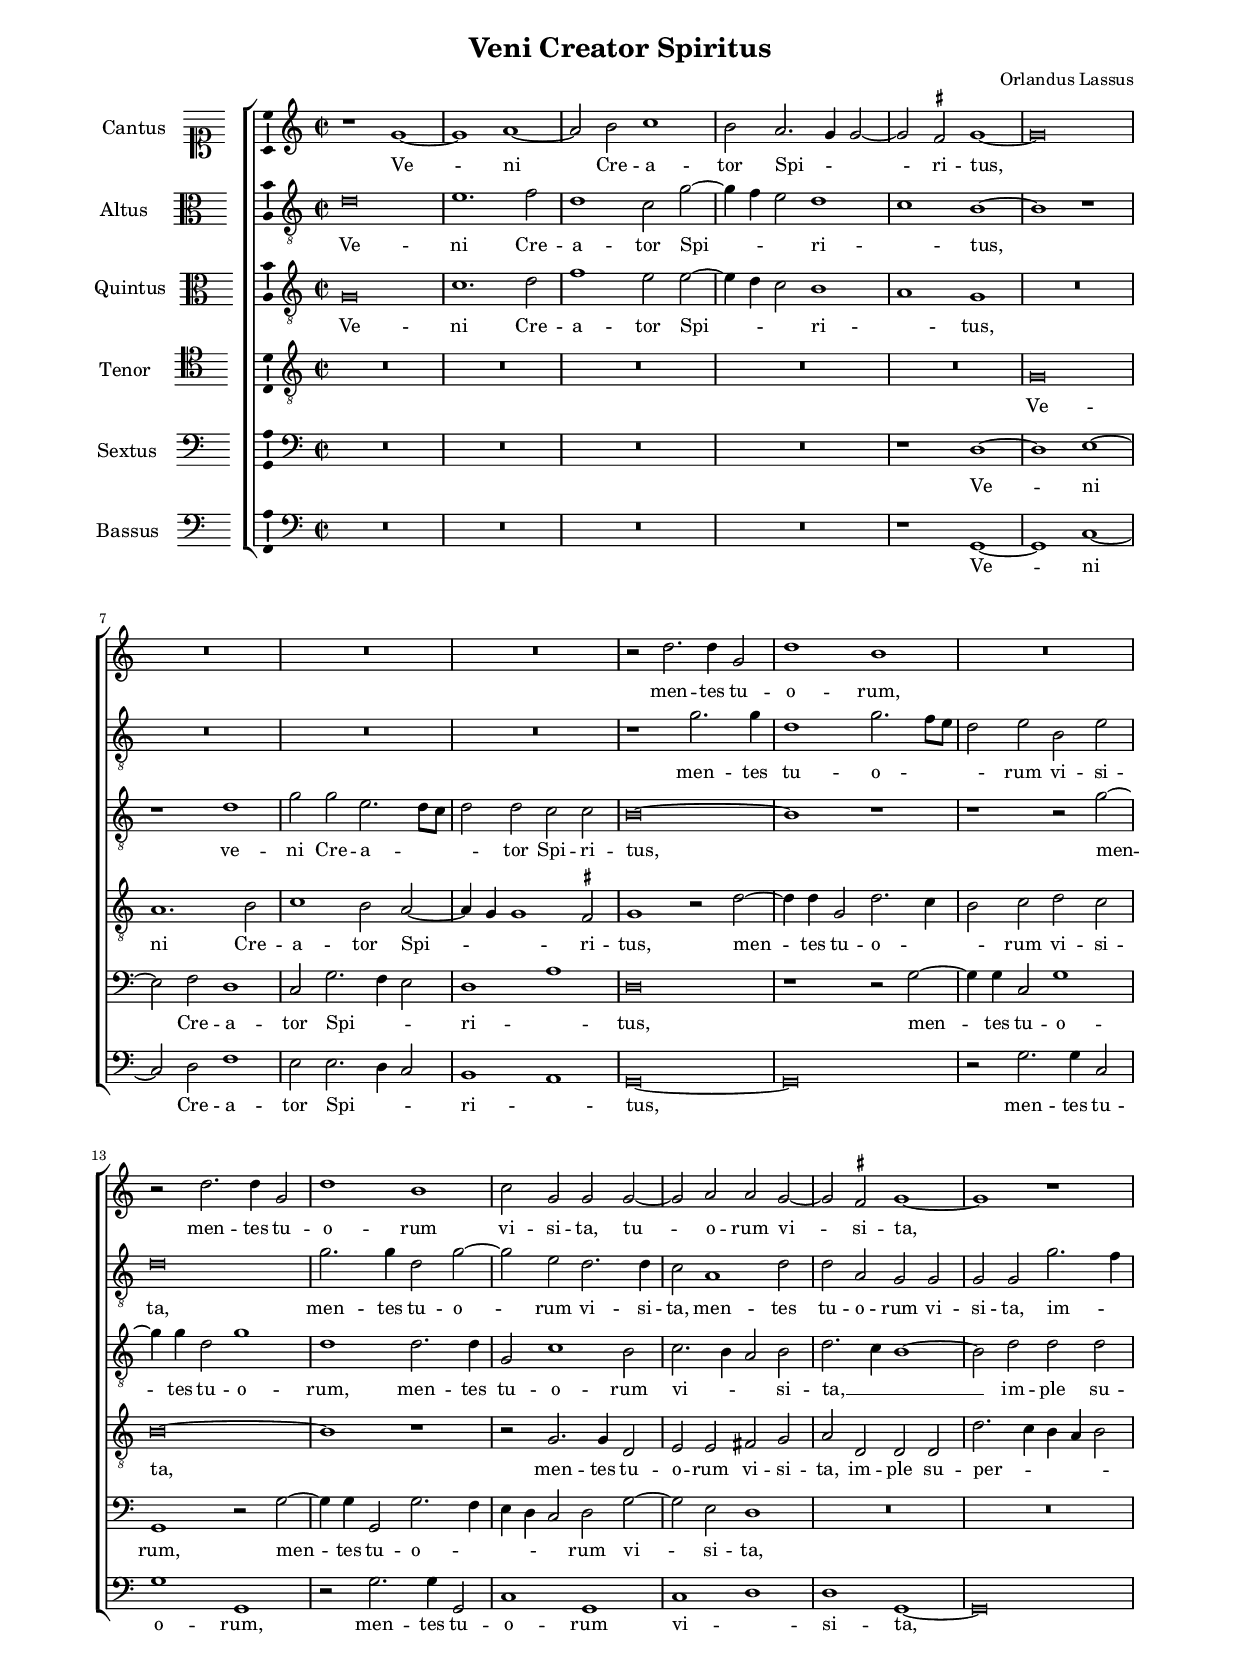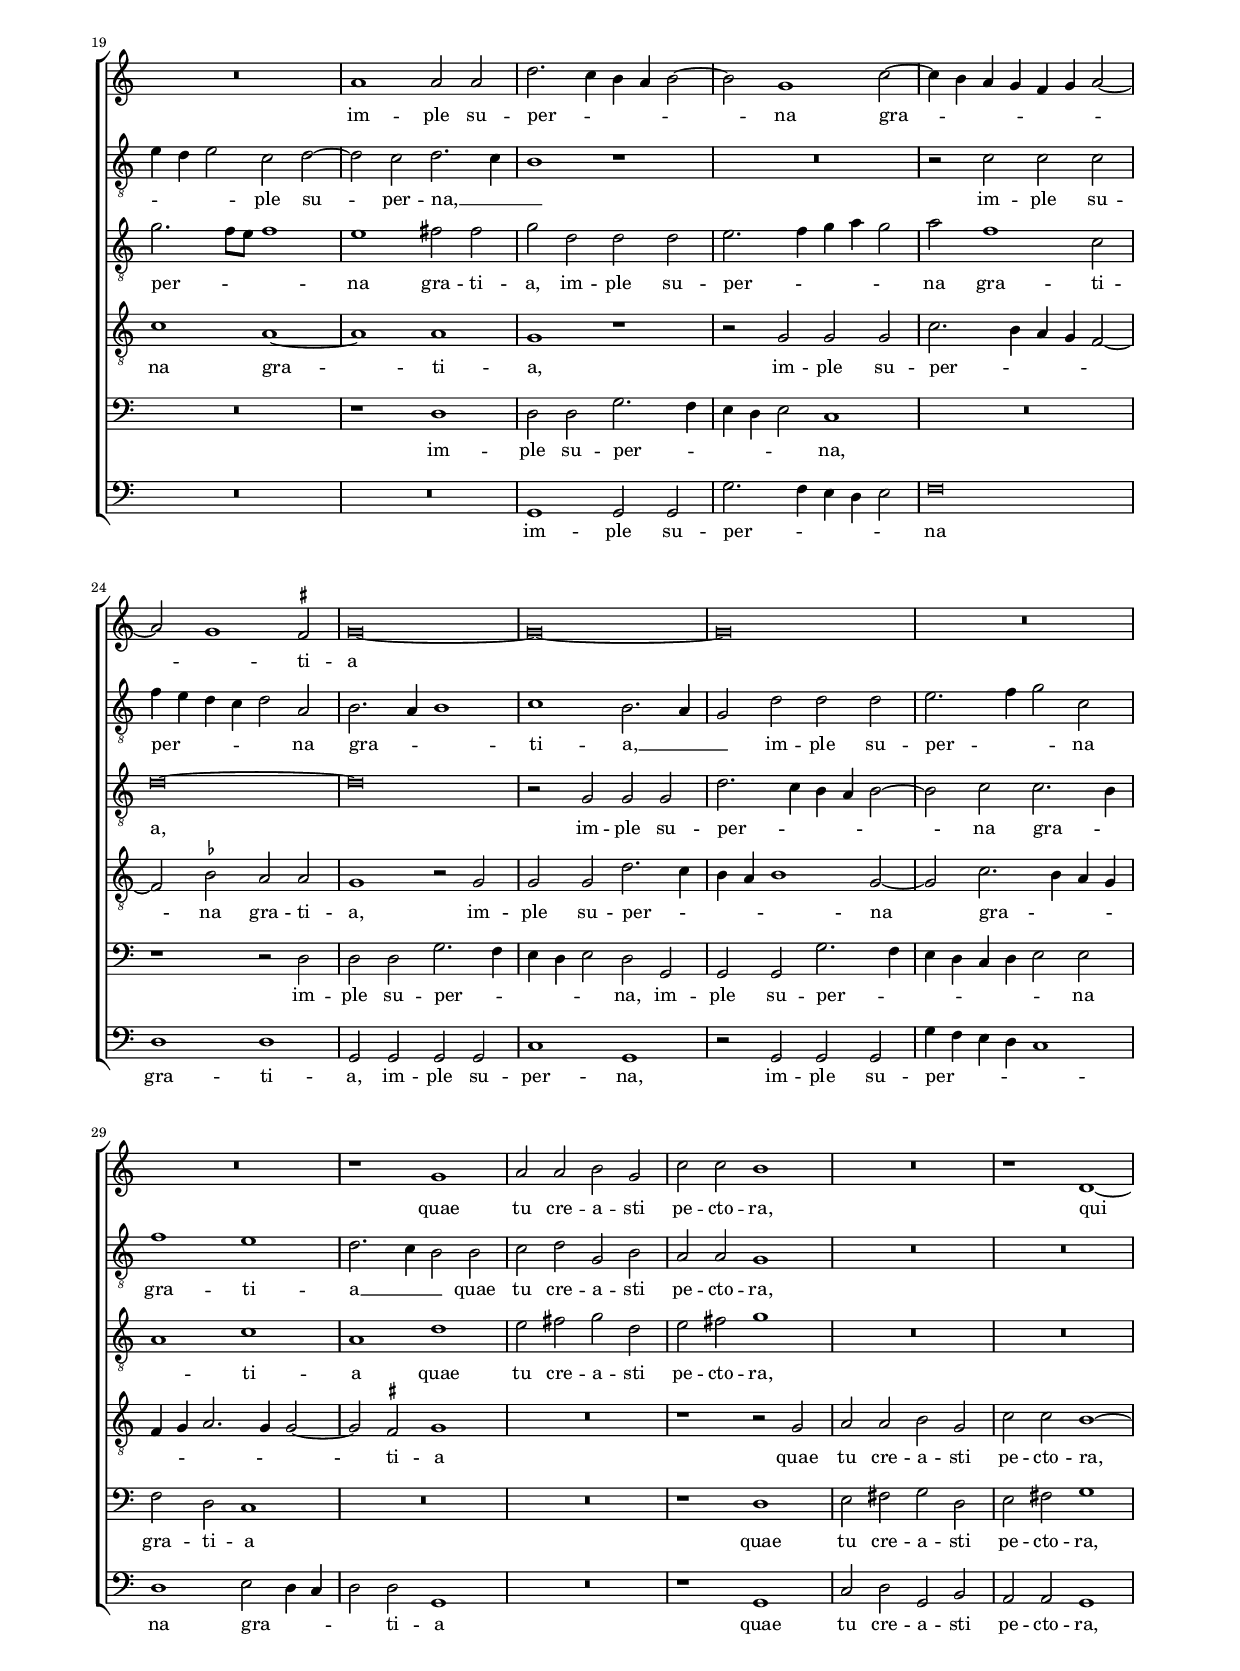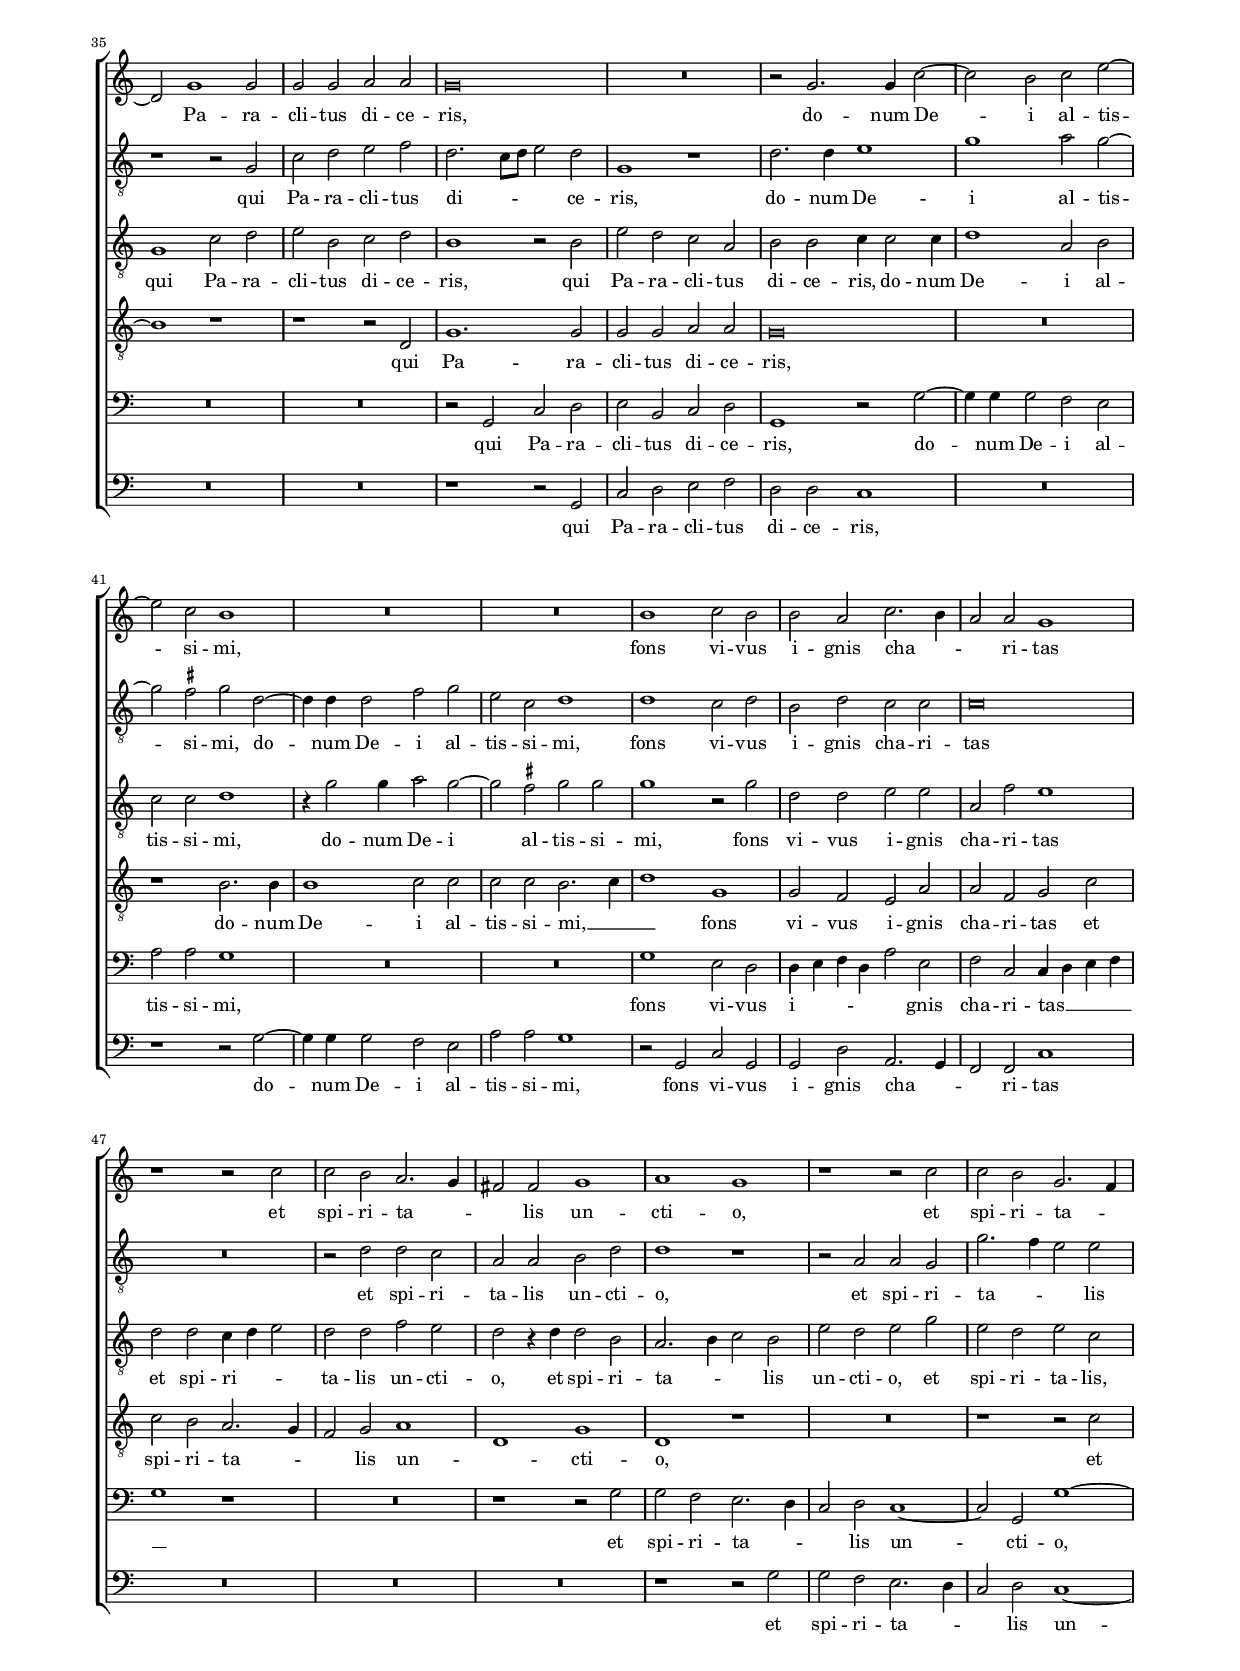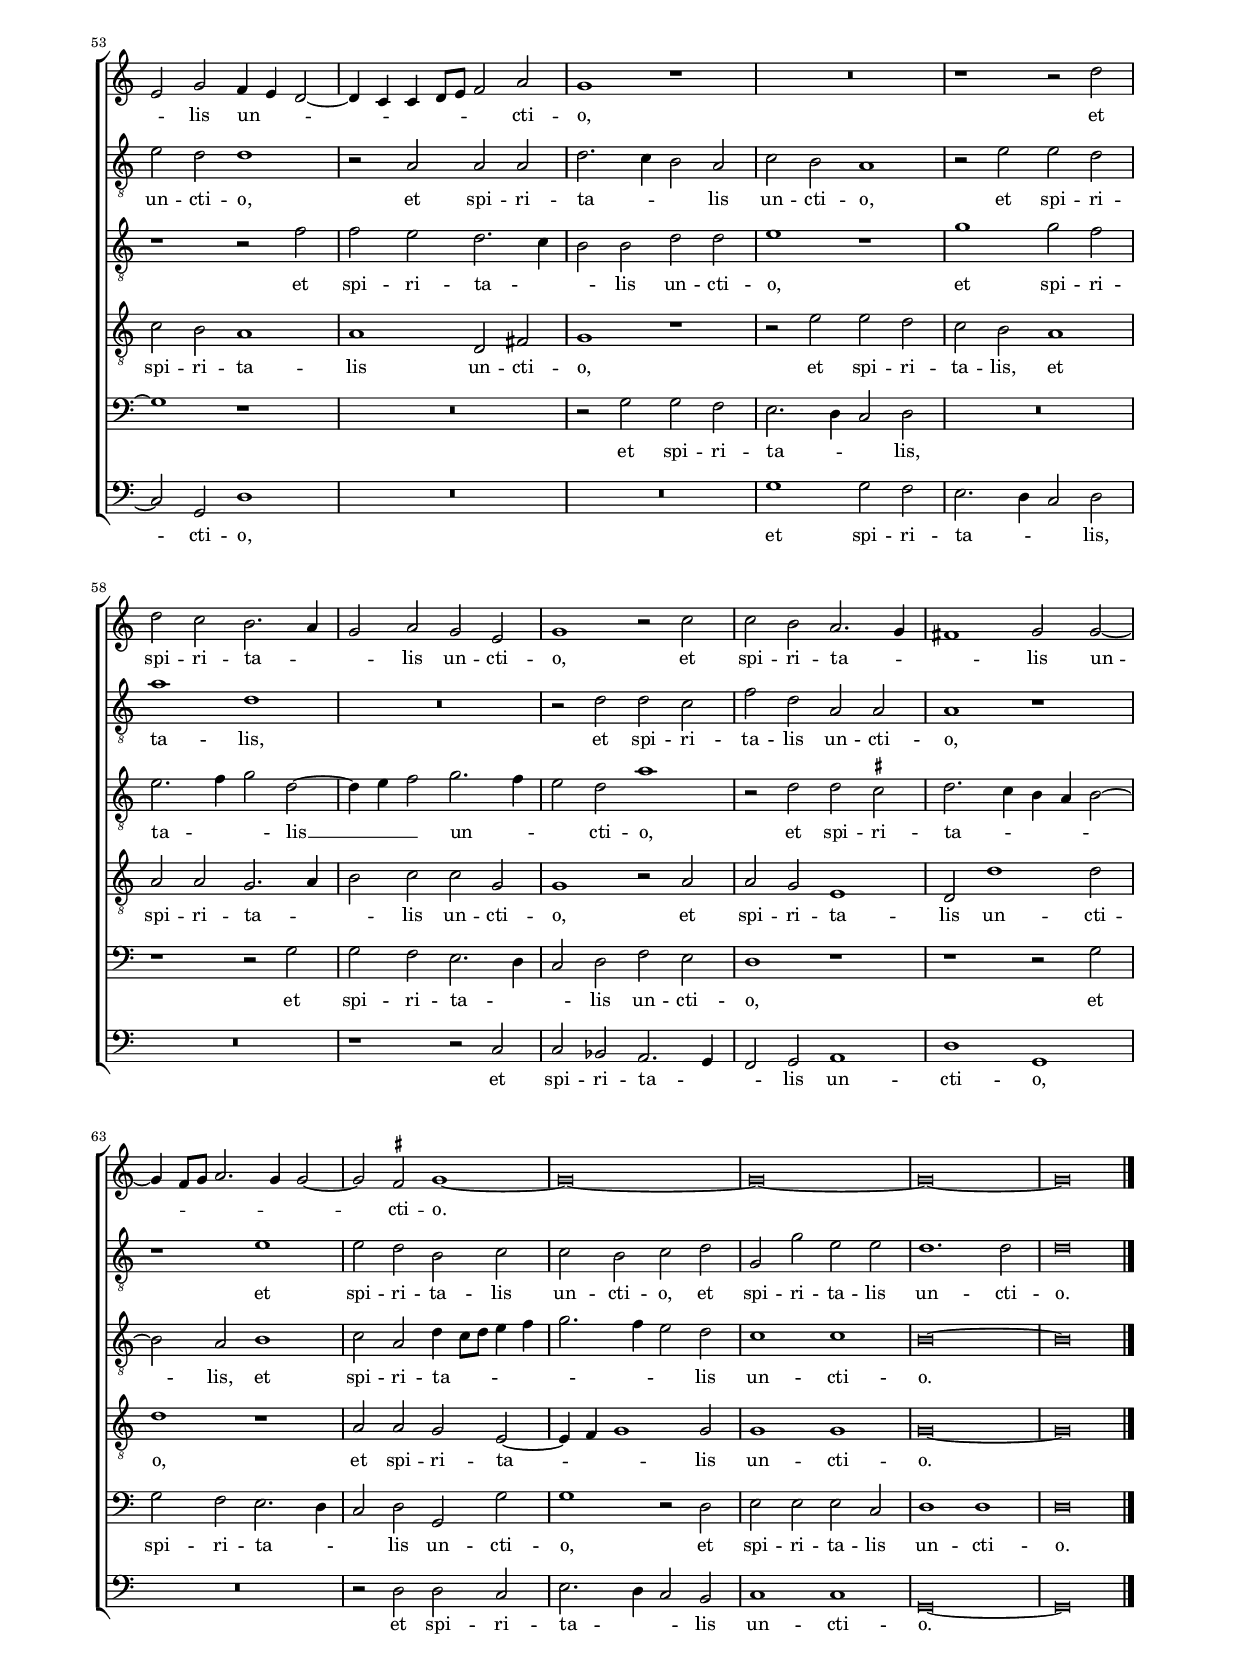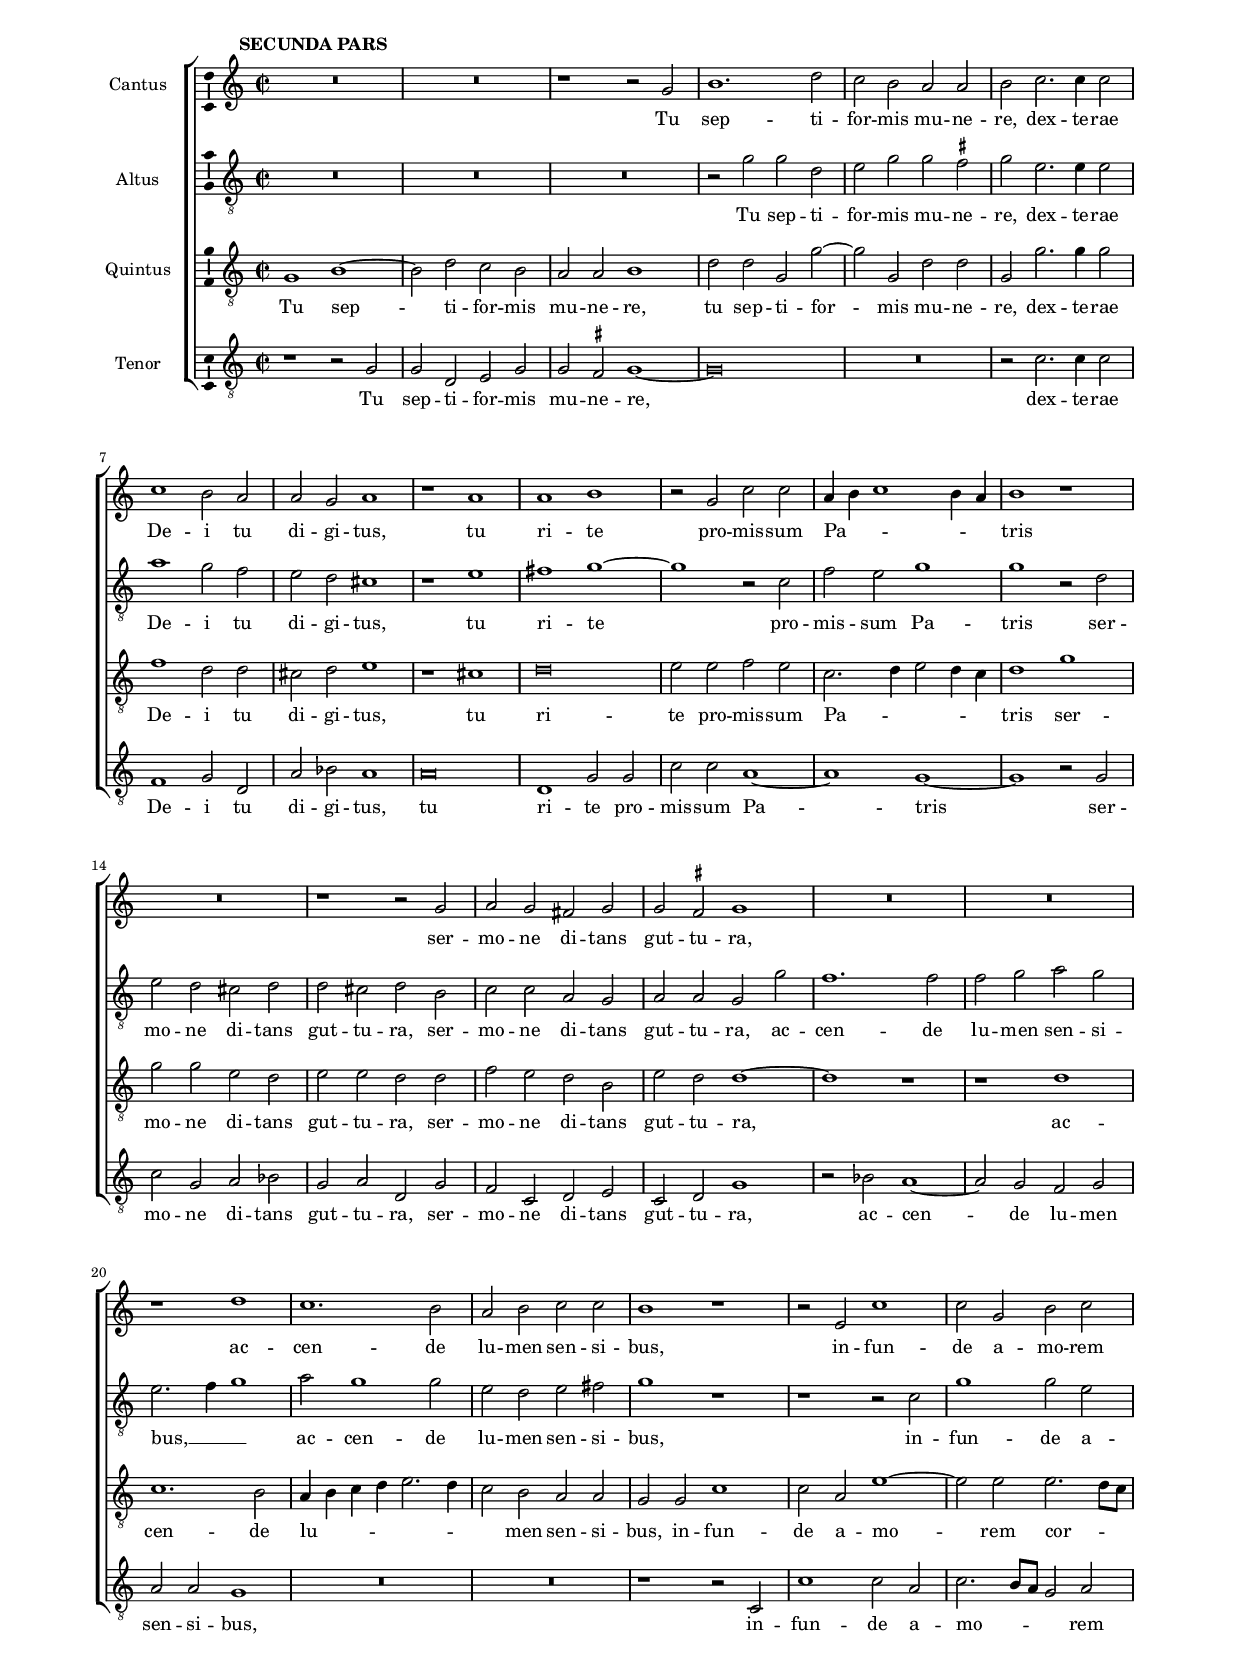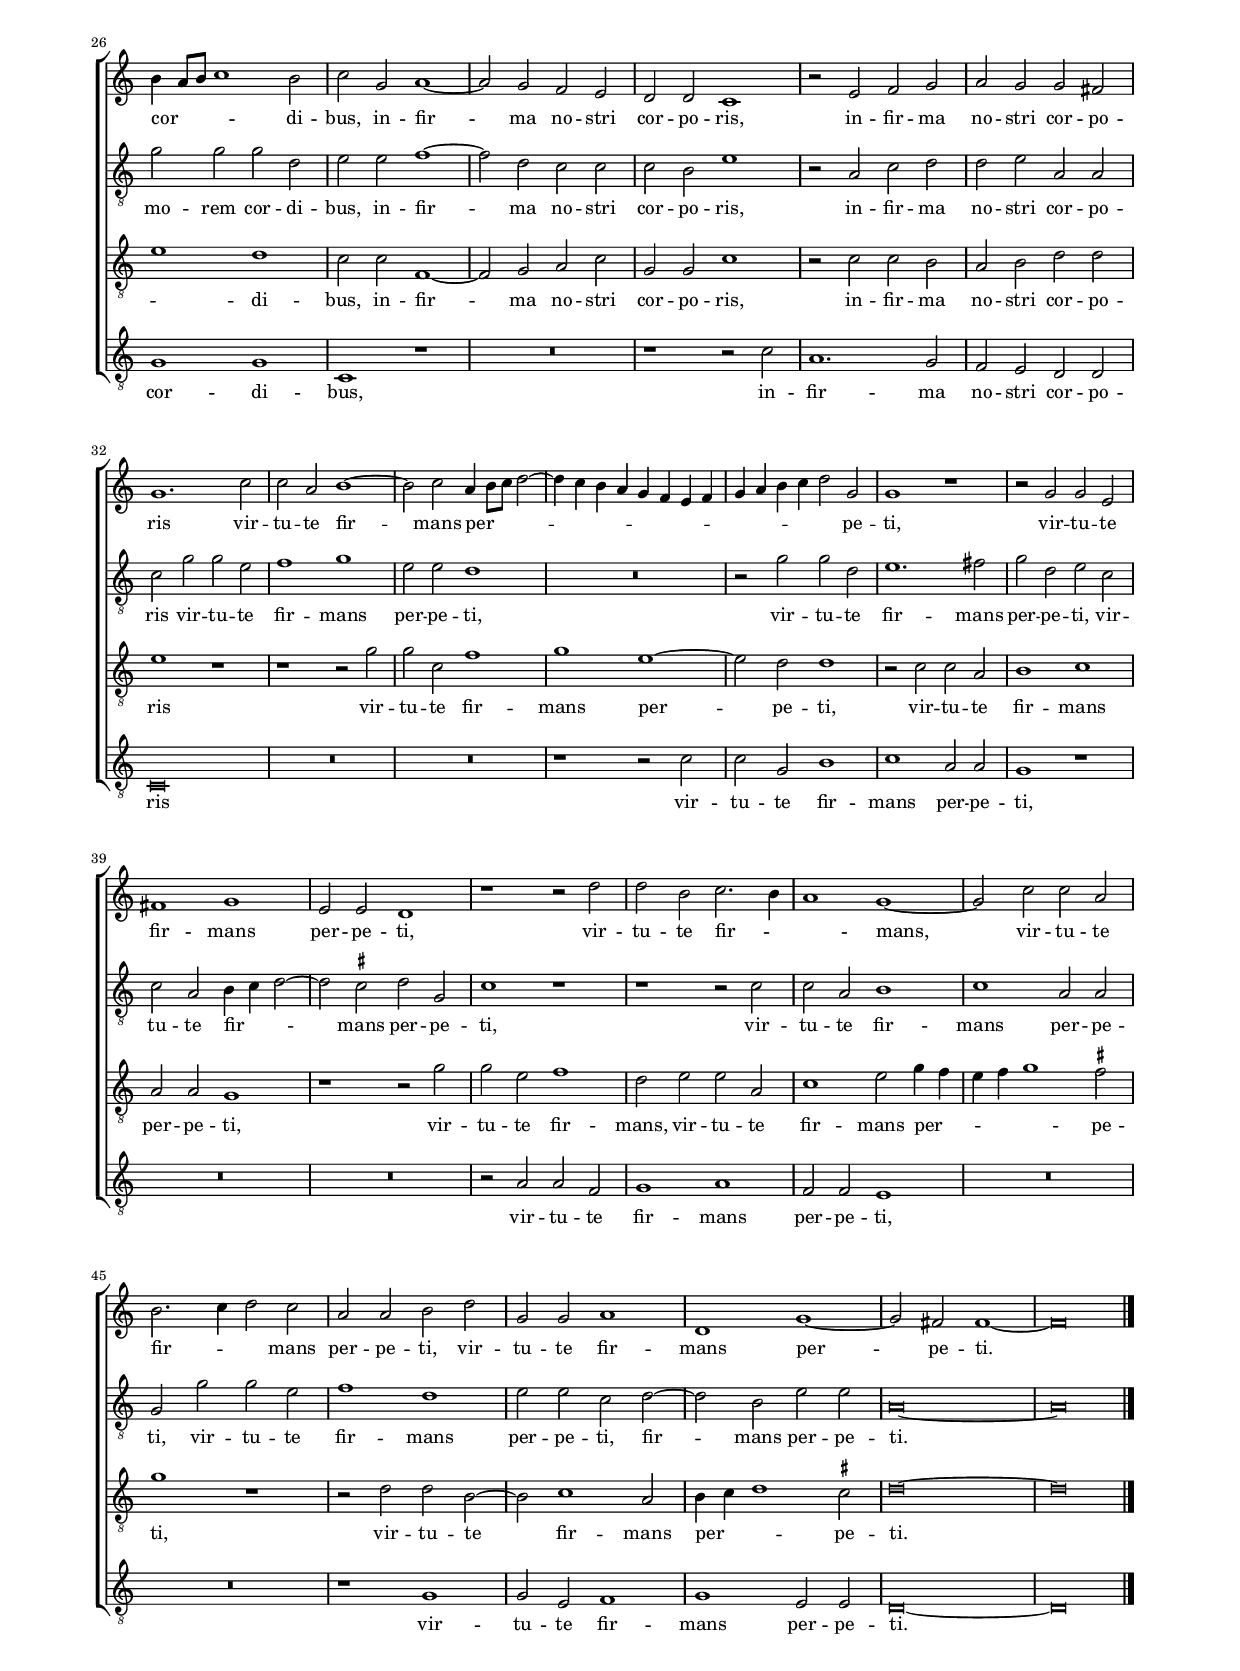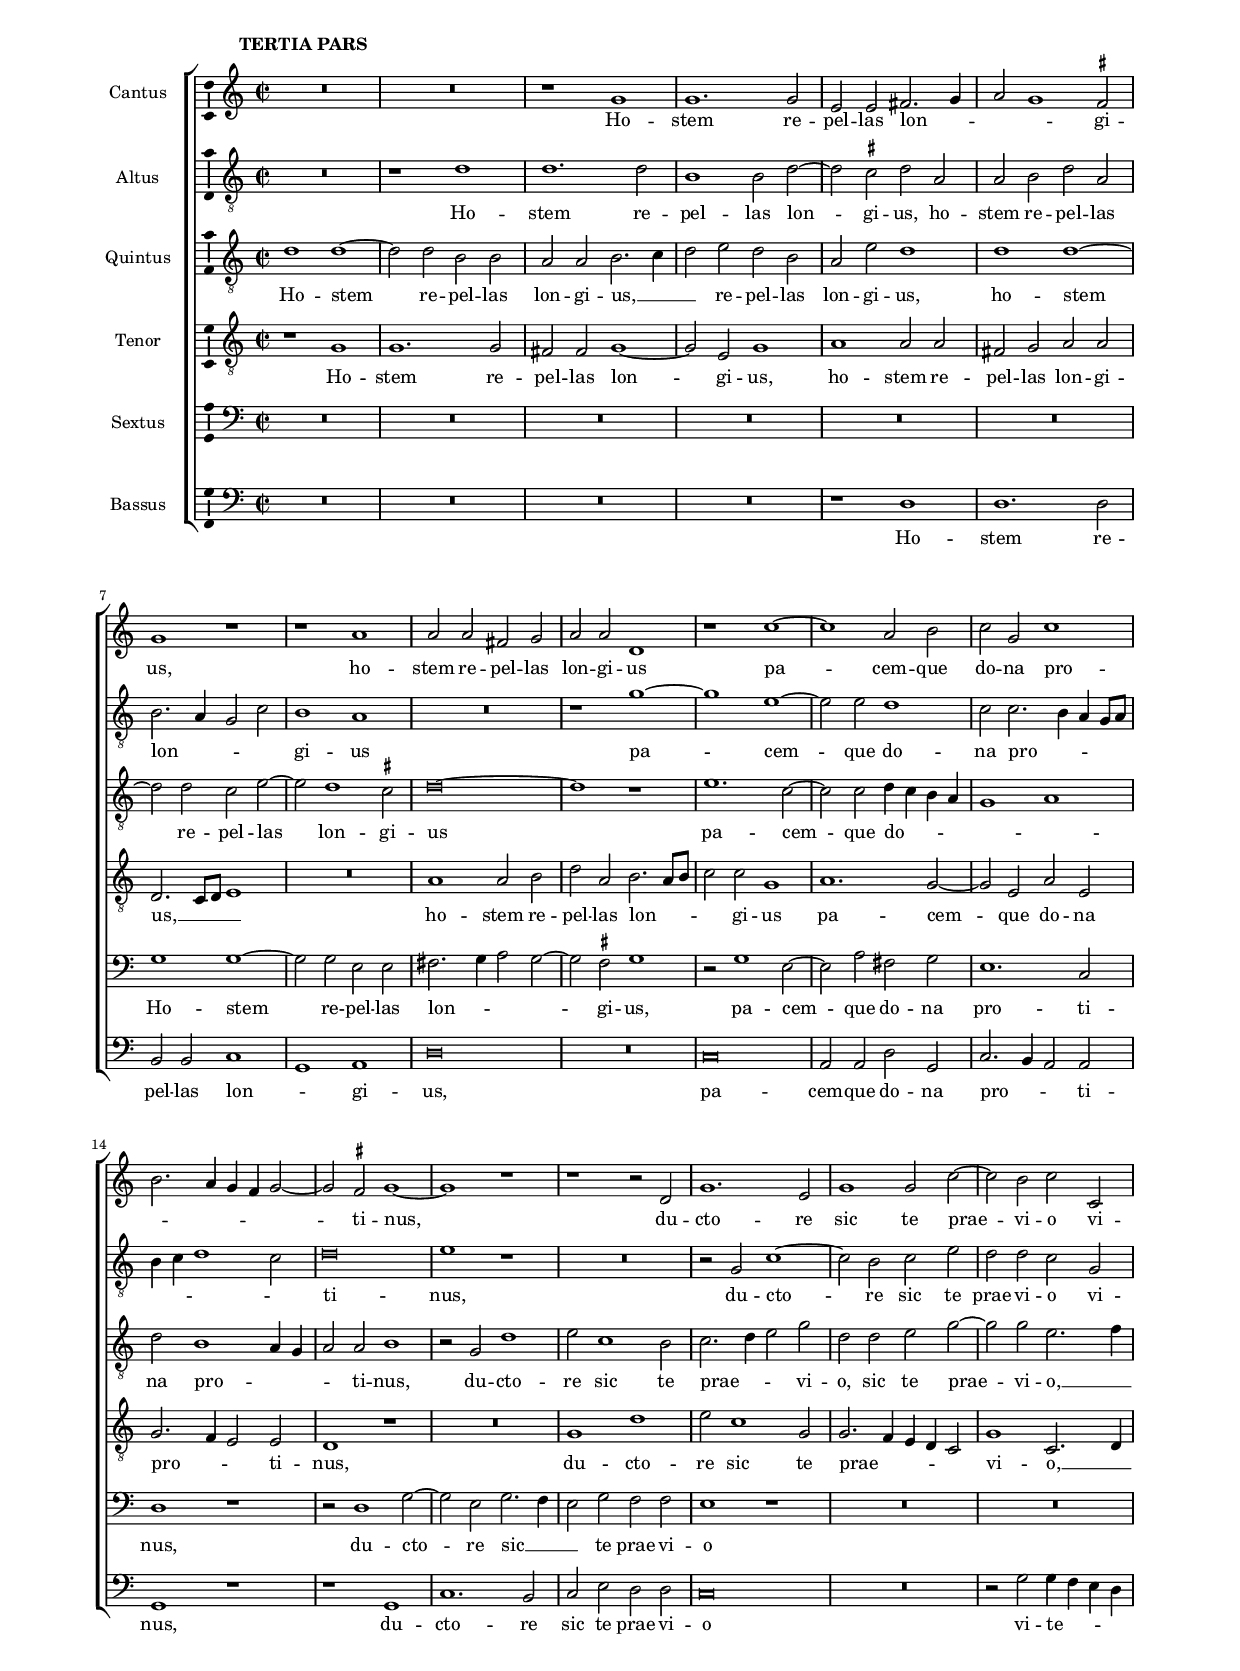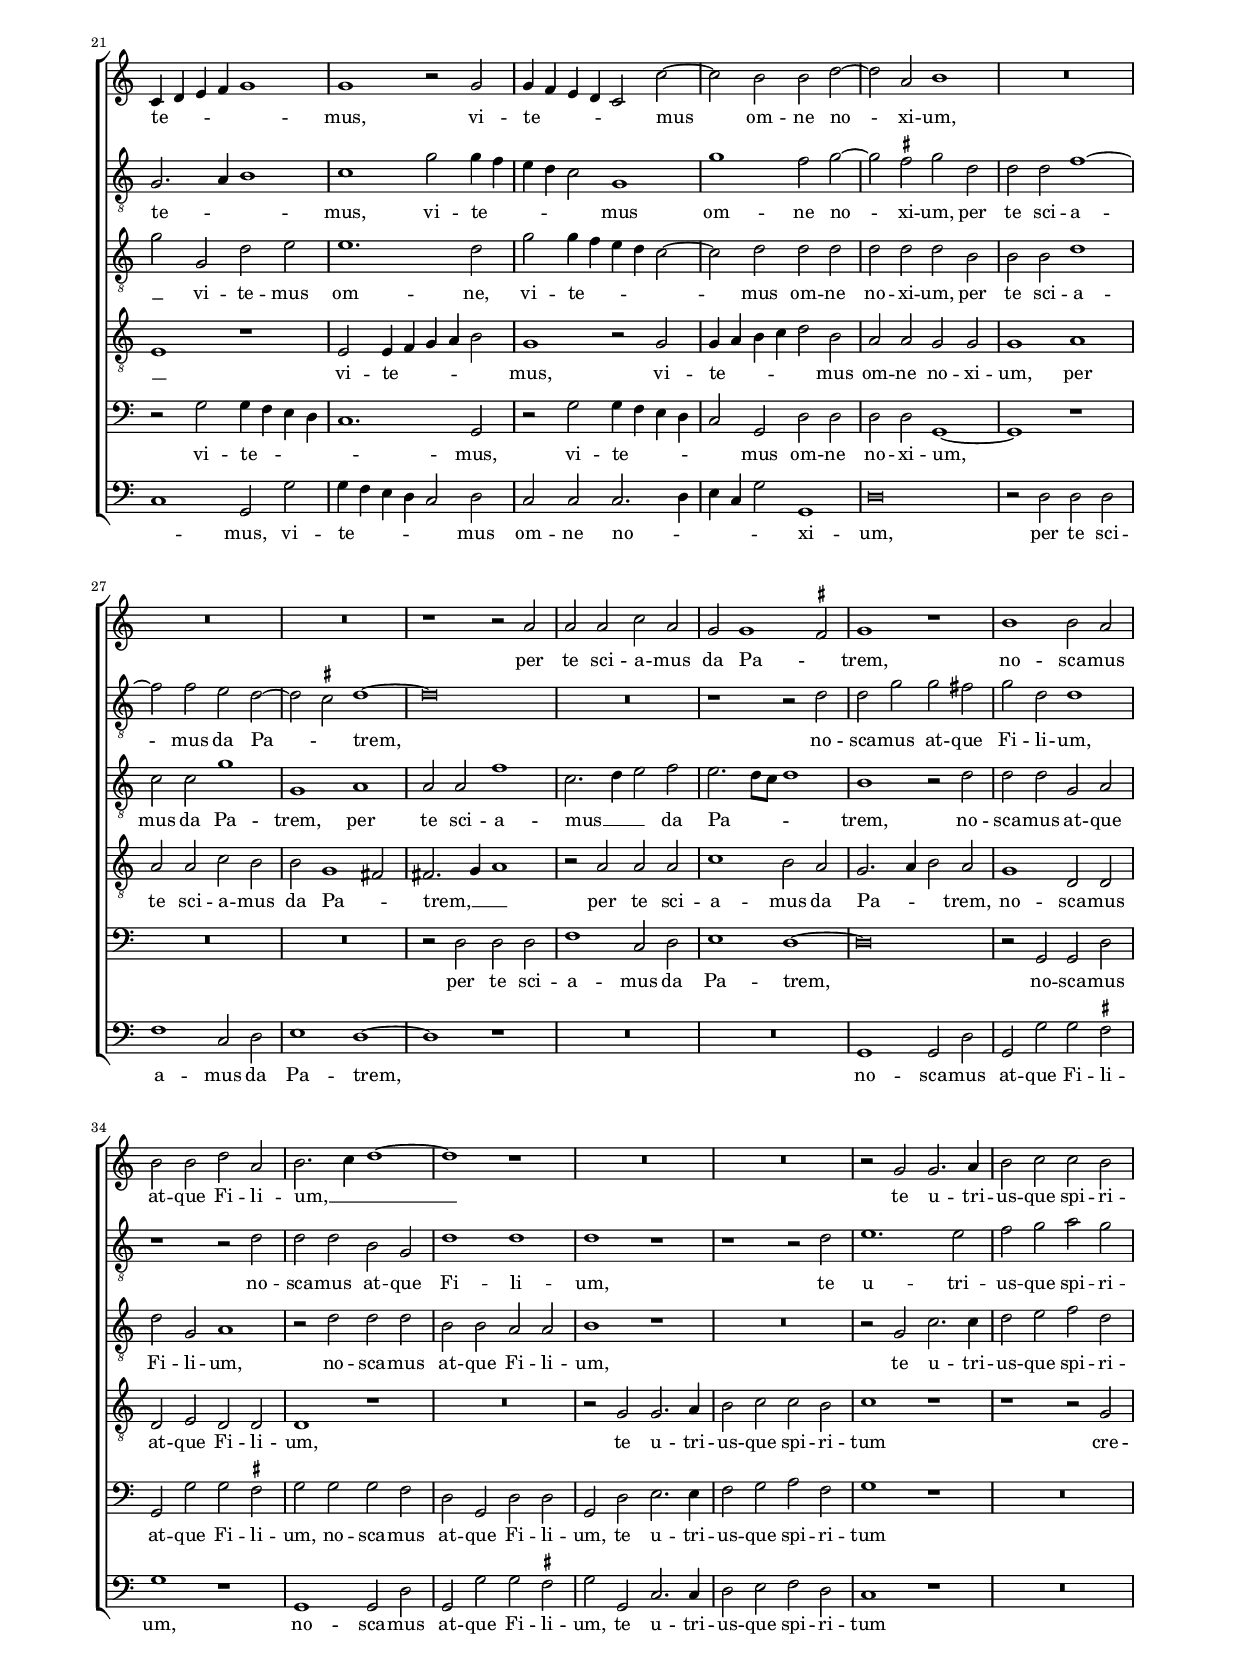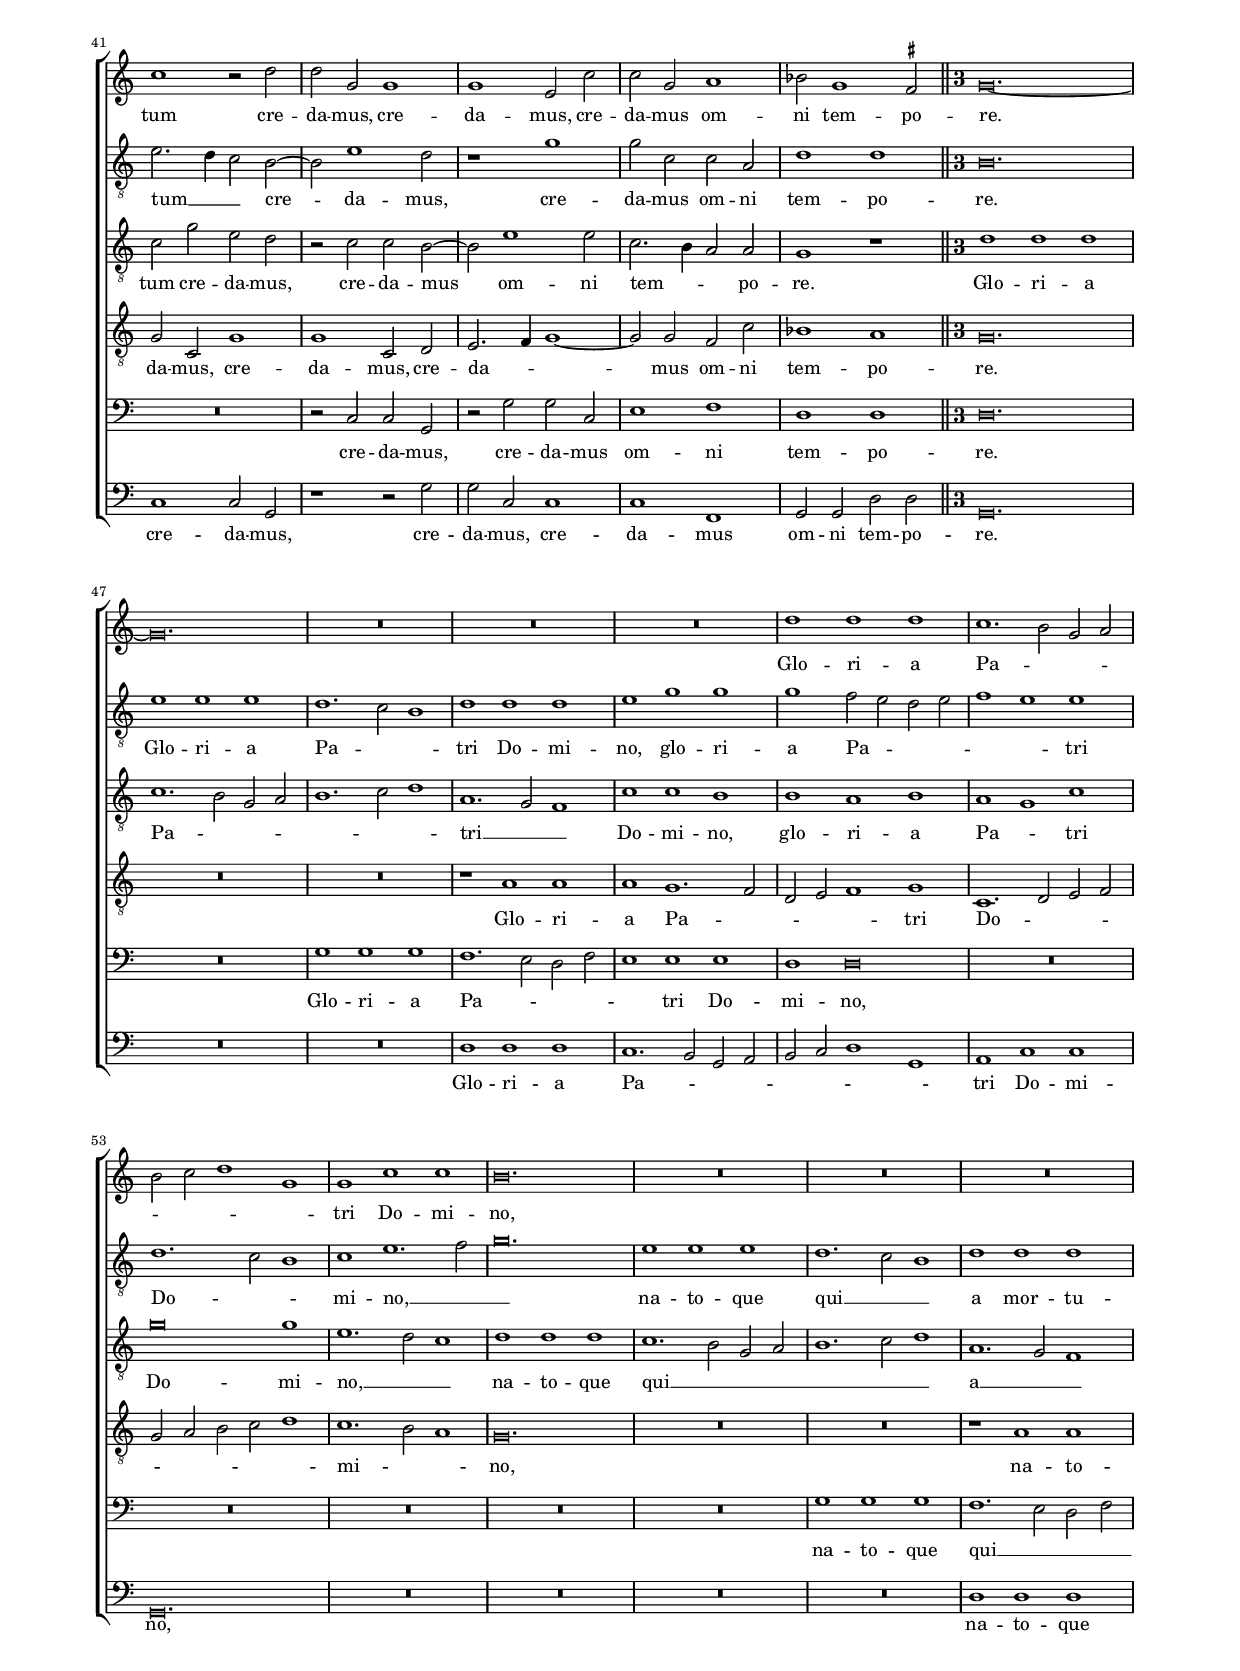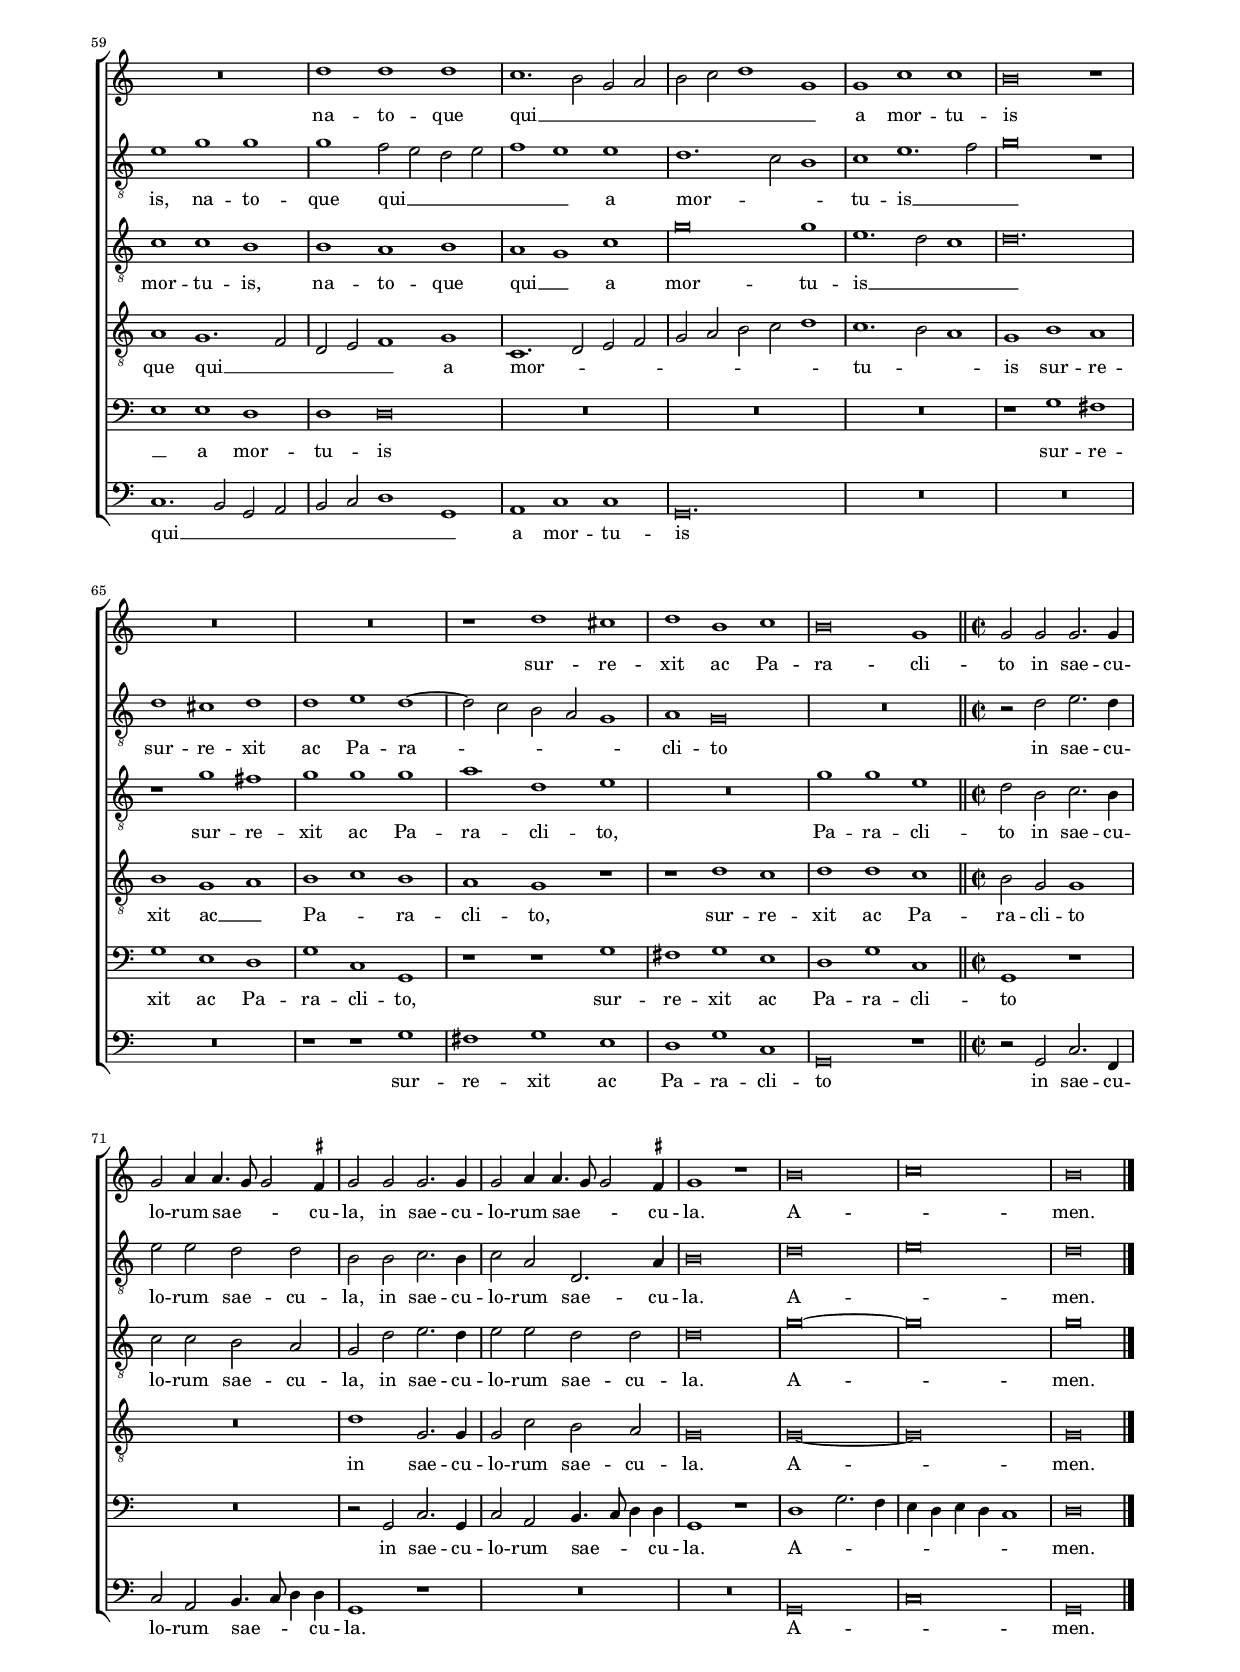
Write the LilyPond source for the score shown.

\header
{
  title="Veni Creator Spiritus"
  composer="Orlandus Lassus"
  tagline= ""
}

\version "2.24.1"
\include "deutsch.ly"
#(set-global-staff-size 15)
% #(set-default-paper-size "letter")
#(ly:set-option 'point-and-click #f)


	ficta = { \once \set suggestAccidentals = ##t }
	
	forget = #(define-music-function (music) (ly:music?) #{
		\accidentalStyle forget
		$music
		\accidentalStyle default
		#})


\paper
	{
	top-margin = 1.5 \cm
	bottom-margin = 0.9 \cm
	left-margin = 1.8 \cm
	right-margin = 1.8 \cm
	ragged-bottom = ##f
	ragged-last-bottom = ##t
	print-page-number = ##f
	score-system-spacing = #'((basic-distance . 17) (minimum-distance . 14) (padding . 5) (strechability . 250))
	system-system-spacing = #'((basic-distance . 17) (minimum-distance . 14) (padding . 5) (strechability . 250))
%	systems-per-page = 3
	min-systems-per-page = 3
	}

global = {
	\key c \major
	\time 2/2 \set Score.measureLength = #(ly:make-moment 2/1)
	\skip 1*2*68 \bar "|." \pageBreak
	}


incipitcantus = \markup { \score {
	{
	\set Staff.instrumentName = \markup { \fontsize #1 "Cantus" }
	\key c \major
	\clef soprano
	s4 \bar ""
	}
	\layout  {
	raggedright = ##t
	indent = 1.6 \cm
	line-width = 2.5 \cm
	\context { \Staff \remove Time_signature_engraver }
	\override Staff.Clef.Y-extent = #'(0 . 0)
	}} \hspace #1 }

	  
incipitaltus = \markup { \score {
	{
	\set Staff.instrumentName = \markup { \fontsize #1 "Altus" }
	\key c \major
	\clef alto
	s4 \bar ""
	}
	\layout  {
	raggedright = ##t
	indent = 1.6 \cm
	line-width = 2.5 \cm
	\context { \Staff \remove Time_signature_engraver }
	\override Staff.Clef.Y-extent = #'(0 . 0)
	}} \hspace #1 }
	

incipitquintus = \markup { \score {
	{
	\set Staff.instrumentName = \markup { \fontsize #1 "Quintus" }
	\key c \major
	\clef alto
	s4 \bar ""
	}
	\layout  {
	raggedright = ##t
	indent = 1.6 \cm
	line-width = 2.5 \cm
	\context { \Staff \remove Time_signature_engraver }
	\override Staff.Clef.Y-extent = #'(0 . 0)
	}} \hspace #1 }


incipittenor = \markup { \score {
	{
	\set Staff.instrumentName = \markup { \fontsize #1 "Tenor" }
	\key c \major
	\clef tenor
	s4 \bar ""
	}
	\layout  {
	raggedright = ##t
	indent = 1.6 \cm
	line-width = 2.5 \cm
	\context { \Staff \remove Time_signature_engraver }
	\override Staff.Clef.Y-extent = #'(0 . 0)
	}} \hspace #1 }
	

incipitsextus = \markup { \score {
	{
	\set Staff.instrumentName = \markup { \fontsize #1 "Sextus" }
	\key c \major
	\clef bass
	s4 \bar ""
	}
	\layout  {
	raggedright = ##t
	indent = 1.6 \cm
	line-width = 2.5 \cm
	\context { \Staff \remove Time_signature_engraver }
	\override Staff.Clef.Y-extent = #'(0 . 0)
	}} \hspace #1 }

	  
incipitbassus = \markup { \score {
	{
	\set Staff.instrumentName = \markup { \fontsize #1 "Bassus" }
	\key c \major
	\clef bass
	s4 \bar ""
	}
	\layout  {
	raggedright = ##t
	indent = 1.6 \cm
	line-width = 2.5 \cm
	\context { \Staff \remove Time_signature_engraver }
	\override Staff.Clef.Y-extent = #'(0 . 0)
	}} \hspace #1 }


cantus =  \relative c''
	{
	r1 g~
	g1 a~
	a2 h c1
	h2 a2. g4 g2~
%5
	g2 \ficta fis g1~ |
	g\breve
	R\breve
	R\breve
	R\breve
%10
	r2 d'2. d4 g,2 |
	d'1 h
	R\breve
	r2 d2. d4 g,2
	d'1 h
%15
	c2 g g g~ |
	g2 a a g~
	g2 \ficta fis g1~
	g1 r
	R\breve
%20
	a1 a2 a |
	d2. c4 h a h2~
	h2 g1 c2~
	c4 h a g f g a2~
	a2 g1 \ficta fis2
%25
	g\breve~ |
	g\breve~
	g\breve
	R\breve
	R\breve
%30
	r1 g |
	a2 a h g
	c2 c h1
	R\breve
	r1 d,~
%35
	d2 g1 g2 |
	g2 g a a
	g\breve
	R\breve
	r2 g2. g4 c2~
%40
	c2 h c e~ |
	e2 c h1
	R\breve
	R\breve
	h1 c2 h
%45
	h2 a c2. h4 |
	a2 a g1
	r1 r2 c
	c2 h a2. g4
	fis2 fis g1
%50
	a1 g |
	r1 r2 c
	c2 h g2. f4
	e2 g f4 e d2~
	d4 c c d8 e f2 a
%55
	g1 r |
	R\breve
	r1 r2 d'
	d2 c h2. a4
	g2 a g e
%60
	g1 r2 c |
	c2 h a2. g4
	fis1 g2 g~
	g4 f8 g a2. g4 g2~
	g2 \ficta fis g1~
%65
	g\breve~ |
	g\breve~
	g\breve~
	g\breve |
	}


altus = \relative c'
	{
	d\breve
	e1. f2
	d1 c2 g'~
	g4 f e2 d1
%5
	c1 h~ |
	h1 r
	R\breve
	R\breve
	R\breve
%10
	r1 g'2. g4 |
	d1 g2. f8 e
	d2 e h e
	d\breve
	g2. g4 d2 g~
%15
	g2 e d2. d4 |
	c2 a1 d2
	d2 a g g
	g2 g g'2. f4
	e4 d e2 c d~
%20
	d2 c d2. c4 |
	h1 r
	R\breve
	r2 c c c
	f4 e d c d2 a
%25
	h2. a4 h1 |
	c1 h2. a4
	g2 d' d d
	e2. f4 g2 c,
	f1 e
%30
	d2. c4 h2 h |
	c2 d g, h
	a2 a g1
	R\breve
	R\breve
%35
	r1 r2 g |
	c2 d e f
	d2. c8 d e2 d
	g,1 r
	d'2. d4 e1
%40
	g1 a2 g~ |
	g2 \ficta fis g d~
	d4 d d2 f g
	e2 c d1
	d1 c2 d
%45
	h2 d c c |
	c\breve
	R\breve
	r2 d d c
	a2 a h d
%50
	d1 r |
	r2 a a g
	g'2. f4 e2 e
	e2 d d1
	r2 a a a
%55
	d2. c4 h2 a |
	c2 h a1
	r2 e' e d
	a'1 d,
	R\breve
%60
	r2 d d c |
	f2 d a a
	a1 r
	r1 e'
	e2 d h c
%65
	c2 h c d |
	g,2 g' e e
	d1. d2
	d\breve |
	}


quintus =  \relative c'
	{
	g\breve
	c1. d2
	f1 e2 e~
	e4 d c2 h1
%5
	a1 g |
	R\breve
	r1 d'
	g2 g e2. d8 c
	d2 d c c
%10
	h\breve~ |
	h1 r
	r1 r2 g'~
	g4 g d2 g1
	d1 d2. d4
%15
	g,2 c1 h2 |
	c2. h4 a2 h
	d2. c4 h1~
	h2 d d d
	g2. f8 e f1
%20
	e1 fis2 fis |
	g2 d d d
	e2. f4 g a g2
	a2 f1 c2
	d\breve~
%25
	d\breve |
	r2 g, g g
	d'2. c4 h a h2~
	h2 c c2. h4
	a1 c
%30
	a1 d |
	e2 fis g d
	e2 fis g1
	R\breve
	R\breve
%35
	g,1 c2 d |
	e2 h c d
	h1 r2 h
	e2 d c a
	h2 h c4 c2 c4
%40
	d1 a2 h |
	c2 c d1
	r4 g2 g4 a2 g~
	g2 \ficta fis g g
	g1 r2 g
%45
	d2 d e e |
	a,2 f' e1
	d2 d c4 d e2
	d2 d f e
	d2 r4 d d2 h
%50
	a2. h4 c2 h |
	e2 d e g
	e2 d e c
	r1 r2 f
	f2 e d2. c4
%55
	h2 h d d |
	e1 r
	g1 g2 f
	e2. f4 g2 d~
	d4 e f2 g2. f4
%60
	e2 d a'1 |
	r2 d, d \ficta cis
	d2. c4 h a h2~
	h2 a h1
	c2 a d4 c8 d e4 f
%65
	g2. f4 e2 d |
	c1 c
	h\breve~
	h\breve |
	}


tenor =  \relative c'
	{
	R\breve
	R\breve
	R\breve
	R\breve
%5
	R\breve |
	g\breve
	a1. h2
	c1 h2 a~
	a4 g g1 \ficta fis2
%10
	g1 r2 d'~ |
	d4 d g,2 d'2. c4
	h2 c d c
	h\breve~
	h1 r
%15
	r2 g2. g4 d2 |
	e2 e fis g
	a2 d, d d
	d'2. c4 h a h2
	c1 a~
%20
	a1 a |
	g1 r
	r2 g g g
	c2. h4 a g f2~
	f2 \ficta b a a
%25
	g1 r2 g |
	g2 g d'2. c4
	h4 a h1 g2~
	g2 c2. h4 a g
	f4 g a2. g4 g2~
%30
	g2 \ficta fis g1 |
	R\breve
	r1 r2 g
	a2 a h g
	c2 c h1~
%35
	h1 r |
	r1 r2 d,
	g1. g2
	g2 g a a
	g\breve
%40
	R\breve |
	r1 h2. h4
	h1 c2 c
	c2 c h2. c4
	d1 g,
%45
	g2 f e a |
	a2 f g c
	c2 h a2. g4
	f2 g a1
	d,1 g
%50
	d1 r |
	R\breve
	r1 r2 c'
	c2 h a1
	a1 d,2 fis
%55
	g1 r |
	r2 e' e d
	c2 h a1
	a2 a g2. a4
	h2 c c g
%60
	g1 r2 a |
	a2 g e1
	d2 d'1 d2
	d1 r
	a2 a g e~
%65
	e4 f g1 g2 |
	g1 g
	g\breve~
	g\breve |
	}


sextus  =  \relative c
	{
	R\breve
	R\breve
	R\breve
	R\breve
%5
	r1 d~ |
	d1 e~
	e2 f d1
	c2 g'2. f4 e2
	d1 a'
%10
	d,\breve |
	r1 r2 g~
	g4 g c,2 g'1
	g,1 r2 g'~
	g4 g g,2 g'2. f4
%15
	e4 d c2 d g~ |
	g2 e d1
	R\breve
	R\breve
	R\breve
%20
	r1 d |
	d2 d g2. f4
	e4 d e2 c1
	R\breve
	r1 r2 d
%25
	d2 d g2. f4 |
	e4 d e2 d g,
	g2 g g'2. f4
	e4 d c d e2 e
	f2 d c1
%30
	R\breve |
	R\breve
	r1 d
	e2 fis g d
	e2 fis g1
%35
	R\breve |
	R\breve
	r2 g, c d
	e2 h c d
	g,1 r2 g'~
%40
	g4 g g2 f e |
	a2 a g1
	R\breve
	R\breve
	g1 e2 d
%45
	d4 e f d a'2 e |
	f2 c c4 d e f
	g1 r
	R\breve
	r1 r2 g
%50
	g2 f e2. d4 |
	c2 d c1~
	c2 g g'1~
	g1 r
	R\breve
%55
	r2 g g f |
	e2. d4 c2 d
	R\breve
	r1 r2 g
	g2 f e2. d4
%60
	c2 d f e |
	d1 r
	r1 r2 g
	g2 f e2. d4
	c2 d g, g'
%65
	g1 r2 d |
	e2 e e c
	d1 d
	d\breve |
	}


bassus  =  \relative c
	{
	R\breve
	R\breve
	R\breve
	R\breve
%5
	r1 g~ |
	g1 c~
	c2 d f1
	e2 e2. d4 c2
	h1 a
%10
	g\breve~ |
	g\breve
	r2 g'2. g4 c,2
	g'1 g,
	r2 g'2. g4 g,2
%15
	c1 g |
	c1 d
	d1 g,~
	g\breve
	R\breve
%20
	R\breve |
	g1 g2 g
	g'2. f4 e d e2
	f\breve
	d1 d
%25
	g,2 g g g |
	c1 g
	r2 g g g
	g'4 f e d c1
	d1 e2 d4 c
%30
	d2 d g,1 |
	R\breve
	r1 g
	c2 d g, h
	a2 a g1
%35
	R\breve |
	R\breve
	r1 r2 g
	c2 d e f
	d2 d c1
%40
	R\breve |
	r1 r2 g'~
	g4 g g2 f e
	a2 a g1
	r2 g, c g
%45
	g2 d' a2. g4 |
	f2 f c'1
	R\breve
	R\breve
	R\breve
%50
	r1 r2 g' |
	g2 f e2. d4
	c2 d c1~
	c2 g d'1
	R\breve
%55
	R\breve |
	g1 g2 f
	e2. d4 c2 d
	R\breve
	r1 r2 c
%60
	c2 b a2. g4 |
	f2 g a1
	d1 g,
	R\breve
	r2 d' d c
%65
	e2. d4 c2 h |
	c1 c
	g\breve~
	g\breve |
	}


lyricscantus = \lyricmode {
	Ve -- ni Cre -- a -- tor Spi -- _ _ ri -- tus,
	men -- tes tu -- o -- rum,
	men -- tes tu -- o -- rum vi -- si -- ta,
	tu -- o -- rum vi -- si -- ta,
	im -- ple su -- per -- _ _ _ _ na gra -- _ _ _ _ _ _ _ ti -- a
	quae tu cre -- a -- sti pe -- cto -- ra,
	qui Pa -- ra -- cli -- tus di -- ce -- ris,
	do -- num De -- i al -- tis -- si -- mi,
	fons vi -- vus i -- gnis cha -- _ _ ri -- tas
	et spi -- ri -- ta -- _ _ lis un -- cti -- o,
	et spi -- ri -- ta -- _ _ lis un -- _ _ _ _ _ _ _ cti -- o,
	et spi -- ri -- ta -- _ _ lis un -- cti -- o,
	et spi -- ri -- ta -- _ _ lis un -- _ _ _ _ _ cti -- o.
	}


lyricsaltus = \lyricmode {
	Ve -- ni Cre -- a -- tor Spi -- _ _ ri -- _ tus,
	men -- tes tu -- o -- _ _ _ rum vi -- si -- ta,
	men -- tes tu -- o -- rum vi -- si -- ta,
	men -- tes tu -- o -- rum vi -- si -- ta,
	im -- _ _ _ _ ple su -- per -- na, __ _ _
	im -- ple su -- per -- _ _ _ _ na gra -- _ _ ti -- a, __ _ _
	im -- ple su -- per -- _ _ na gra -- ti -- a __ _ _
	quae tu cre -- a -- sti pe -- cto -- ra,
	qui Pa -- ra -- cli -- tus di -- _ _ _ ce -- ris,
	do -- num De -- i al -- tis -- si -- mi,
	do -- num De -- i al -- tis -- si -- mi,
	fons vi -- vus i -- gnis cha -- ri -- tas
	et spi -- ri -- ta -- lis un -- cti -- o,
	et spi -- ri -- ta -- _ _ lis un -- cti -- o,
	et spi -- ri -- ta -- _ _ lis un -- cti -- o,
	et spi -- ri -- ta -- lis,
	et spi -- ri -- ta -- lis un -- cti -- o,
	et spi -- ri -- ta -- lis un -- cti -- o,
	et spi -- ri -- ta -- lis un -- cti -- o.
	}
	
	
lyricsquintus = \lyricmode {
	Ve -- ni Cre -- a -- tor Spi -- _ _ ri -- _ tus,
	ve -- ni Cre -- a -- _ _ _ tor Spi -- ri -- tus,
	men -- tes tu -- o -- rum,
	men -- tes tu -- o -- rum vi -- _ _ si -- ta, __ _ _
	im -- ple su -- per -- _ _ _ na gra -- ti -- a,
	im -- ple su -- per -- _ _ _ _ na gra -- ti -- a,
	im -- ple su -- per -- _ _ _ _ na gra -- _ _ ti -- a
	quae tu cre -- a -- sti pe -- cto -- ra,
	qui Pa -- ra -- cli -- tus di -- ce -- ris,
	qui Pa -- ra -- cli -- tus di -- ce -- ris,
	do -- num De -- i al -- tis -- si -- mi,
	do -- num De -- i al -- tis -- si -- mi,
	fons vi -- vus i -- gnis cha -- ri -- tas
	et spi -- ri -- _ _ ta -- lis un -- cti -- o,
	et spi -- ri -- ta -- _ _ lis un -- cti -- o,
	et spi -- ri -- ta -- lis,
	et spi -- ri -- ta -- _ _ lis un -- cti -- o,
	et spi -- ri -- ta -- _ _ lis __ _ _ un -- _ _ cti -- o,
	et spi -- ri -- ta -- _ _ _ _ lis,
	et spi -- ri -- ta -- _ _ _ _ _ _ _ lis un -- cti -- o.
	}


lyricstenor = \lyricmode {
	Ve -- ni Cre -- a -- tor Spi -- _ _ ri -- tus,
	men -- tes tu -- o -- _ _ rum vi -- si -- ta,
	men -- tes tu -- o -- rum vi -- si -- ta,
	im -- ple su -- per -- _ _ _ _ na gra -- ti -- a,
	im -- ple su -- per -- _ _ _ _ na gra -- ti -- a,
	im -- ple su -- per -- _ _ _ _ na gra -- _ _ _ _ _ _ _ _ ti -- a
	quae tu cre -- a -- sti pe -- cto -- ra,
	qui Pa -- ra -- cli -- tus di -- ce -- ris,
	do -- num De -- i al -- tis -- si -- mi, __ _ _
	fons vi -- vus i -- gnis cha -- ri -- tas
	et spi -- ri -- ta -- _ _ lis un -- _ cti -- o,
	et spi -- ri -- ta -- lis un -- cti -- o,
	et spi -- ri -- ta -- lis,
	et spi -- ri -- ta -- _ _ lis un -- cti -- o,
	et spi -- ri -- ta -- lis un -- cti -- o,
	et spi -- ri -- ta -- _ _ lis un -- cti -- o.
	}


lyricssextus = \lyricmode {
	Ve -- ni Cre -- a -- tor Spi -- _ _ ri -- _ tus,
	men -- tes tu -- o -- rum,
	men -- tes tu -- o -- _ _ _ _ rum vi -- si -- ta,
	im -- ple su -- per -- _ _ _ _ na,
	im -- ple su -- per -- _ _ _ _ na,
	im -- ple su -- per -- _ _ _ _ _ _ na gra -- ti -- a
	quae tu cre -- a -- sti pe -- cto -- ra,
	qui Pa -- ra -- cli -- tus di -- ce -- ris,
	do -- num De -- i al -- tis -- si -- mi,
	fons vi -- vus i -- _ _ _ _ gnis cha -- ri -- tas __ _ _ _ _
	et spi -- ri -- ta -- _ _ lis un -- cti -- o,
	et spi -- ri -- ta -- _ _ lis,
	et spi -- ri -- ta -- _ _ lis un -- cti -- o,
	et spi -- ri -- ta -- _ _ lis un -- cti -- o,
	et spi -- ri -- ta -- lis un -- cti -- o.
	}


lyricsbassus = \lyricmode {
	Ve -- ni Cre -- a -- tor Spi -- _ _ ri -- _ tus,
	men -- tes tu -- o -- rum,
	men -- tes tu -- o -- rum vi -- _ si -- ta,
	im -- ple su -- per -- _ _ _ _ na gra -- ti -- a,
	im -- ple su -- per -- na,
	im -- ple su -- per -- _ _ _ _ na gra -- _ _ _ ti -- a
	quae tu cre -- a -- sti pe -- cto -- ra,
	qui Pa -- ra -- cli -- tus di -- ce -- ris,
	do -- num De -- i al -- tis -- si -- mi,
	fons vi -- vus i -- gnis cha -- _ _ ri -- tas
	et spi -- ri -- ta -- _ _ lis un -- cti -- o,
	et spi -- ri -- ta -- _ _ lis,
	et spi -- ri -- ta -- _ _ lis un -- cti -- o,
	et spi -- ri -- ta -- _ _ lis un -- cti -- o.
	}


\score
{  
	\transpose c c {
	\new ChoirStaff \with { \override StaffGrouper.staff-staff-spacing.basic-distance = #12 }
	<<

	\new Staff << \global
	\new Voice="v1" {
		\set Staff.instrumentName=\incipitcantus
		\set Staff.midiInstrument = "reed organ"
		\clef violin
		\cantus }
	\new Lyrics \lyricsto "v1" {\lyricscantus }
	>>


	\new Staff << \global
	\new Voice="v2" {
		\set Staff.instrumentName=\incipitaltus
		\set Staff.midiInstrument = "reed organ"
		\clef "G_8" % violin 
		\altus}
	\new Lyrics \lyricsto "v2" {\lyricsaltus }
	>>


	\new Staff << \global
	\new Voice="v5" {
		\set Staff.instrumentName=\incipitquintus
		\set Staff.midiInstrument = "reed organ"
		\clef "G_8" % violin
		\quintus}
	\new Lyrics \lyricsto "v5" {\lyricsquintus }
	>>


	\new Staff << \global
	\new Voice="v3" {
		\set Staff.instrumentName=\incipittenor
		\set Staff.midiInstrument = "reed organ"
		\clef "G_8"
		\tenor }
	\new Lyrics \lyricsto "v3" {\lyricstenor }
	>>


	\new Staff << \global
	\new Voice="v6" {
		\set Staff.instrumentName=\incipitsextus
		\set Staff.midiInstrument = "reed organ"
		\clef bass 
		\sextus}
	\new Lyrics \lyricsto "v6" {\lyricssextus }
	>>


	\new Staff << \global
	\new Voice="v4" {
		\set Staff.instrumentName=\incipitbassus
		\set Staff.midiInstrument = "reed organ"
		\clef bass 
		\bassus }
	\new Lyrics \lyricsto "v4" {\lyricsbassus}
	>>

	>>
	} % transpose

	\layout
	{
	indent = 2.5 \cm
%	\context { \Lyrics \override VerticalAxisGroup.nonstaff-relatedstaff-spacing.padding = #2 }
%	\context { \Lyrics \override LyricText.font-size = #1 }	
	\context { \Staff \override TimeSignature.break-visibility = #end-of-line-invisible }
	\context { \Staff \consists Ambitus_engraver }
	\context { \Score \override BarNumber.padding = #2 }
	\context { \Voice \override NoteHead.style = #'baroque }
	}

\midi
	{
	\tempo 2 = 95
	}

}

%%%%%%%%%%%%%%%%%%%%  SECUNDA PARS



global = {
	\key c \major
	\time 2/2 \set Score.measureLength = #(ly:make-moment 2/1)
	\skip 1*2*50 \bar "|." \pageBreak
	}


cantus =  \relative c''
	{
	R\breve
	R\breve
	r1 r2 g
	h1. d2
%5
	c2 h a a |
	h2 c2. c4 c2 \break \noPageBreak
	c1 h2 a
	a2 g a1
	r1 a
%10
	a1 h |
	r2 g c c
	a4 h c1 h4 a
	h1 r \break \noPageBreak
	R\breve
%15
	r1 r2 g |
	a2 g fis g
	g2 \ficta fis g1
	R\breve
	R\breve \break \noPageBreak
%20
	r1 d' |
	c1. h2
	a2 h c c
	h1 r
	r2 e, c'1
%25
	c2 g h c | \pageBreak
	h4 a8 h c1 h2
	c2 g a1~
	a2 g f e
	d2 d c1
%30
	r2 e f g |
	a2 g g fis  \break \noPageBreak
	g1. c2
	c2 a h1~
	h2 c a4 h8 c d2~
%35
	d4 c h a g f e f |
	g4 a h c d2 g,
	g1 r
	r2 g g e  \break \noPageBreak
	fis1 g
%40
	e2 e d1 |
	r1 r2 d'
	d2 h c2. h4
	a1 g~
	g2 c c a  \break \noPageBreak
%45
	h2. c4 d2 c |
	a2 a h d
	g,2 g a1
	d,1 g~
	g2 fis fis1~
%50
	fis\breve |
	}


altus = \relative c'
	{
	R\breve
	R\breve
	R\breve
	r2 g' g d
%5
	e2 g g \ficta fis |
	g2 e2. e4 e2
	a1 g2 f
	e2 d cis1
	r1 e
%10
	fis1 g~ |
	g1 r2 c,
	f2 e g1
	g1 r2 d
	e2 d cis d
%15
	d2 cis d h |
	c2 c a g
	a2 a g g'
	f1. f2
	f2 g a g
%20
	e2. f4 g1 |
	a2 g1 g2
	e2 d e fis
	g1 r
	r1 r2 c,
%25
	g'1 g2 e |
	g2 g g d
	e2 e f1~
	f2 d c c
	c2 h e1
%30
	r2 a, c d |
	d2 e a, a
	c2 g' g e
	f1 g
	e2 e d1
%35
	R\breve |
	r2 g g d
	e1. fis2
	g2 d e c
	c2 a h4 c d2~
%40
	d2 \ficta cis d g, |
	c1 r
	r1 r2 c
	c2 a h1
	c1 a2 a
%45
	g2 g' g e |
	f1 d
	e2 e c d~
	d2 h e e
	a,\breve~
%50
	a\breve |
	}


quintus =  \relative c'
	{
	g1 h~
	h2 d c h
	a2 a h1
	d2 d g, g'~
%5
	g2 g, d' d |
	g,2 g'2. g4 g2
	f1 d2 d
	cis2 d e1
	r1 cis
%10
	d\breve |
	e2 e f e
	c2. d4 e2 d4 c
	d1 g
	g2 g e d
%15
	e2 e d d |
	f2 e d h
	e2 d d1~
	d1 r
	r1 d
%20
	c1. h2 |
	a4 h c d e2. d4
	c2 h a a
	g2 g c1
	c2 a e'1~
%25
	e2 e e2. d8 c |
	e1 d
	c2 c f,1~
	f2 g a c
	g2 g c1
%30
	r2 c c h |
	a2 h d d
	e1 r
	r1 r2 g
	g2 c, f1
%35
	g1 e~ |
	e2 d d1
	r2 c c a
	h1 c
	a2 a g1
%40
	r1 r2 g' |
	g2 e f1
	d2 e e a,
	c1 e2 g4 f
	e4 f g1 \ficta fis2
%45
	g1 r |
	r2 d d h~
	h2 c1 a2
	h4 c d1 \ficta cis2
	d\breve~
%50
	d\breve |
	}


tenor =  \relative c'
	{
	r1 r2 g
	g2 d e g
	g2 \ficta fis g1~
	g\breve
%5
	R\breve |
	r2 c2. c4 c2
	f,1 g2 d
	a'2 b a1
	a\breve
%10
	d,1 g2 g |
	c2 c a1~
	a1 g~
	g1 r2 g
	c2 g a b
%15
	g2 a d, g |
	f2 c d e
	c2 d g1
	r2 b a1~
	a2 g f g
%20
	a2 a g1 |
	R\breve
	R\breve
	r1 r2 c,
	c'1 c2 a
%25
	c2. h8 a g2 a |
	g1 g
	c,1 r
	R\breve
	r1 r2 c'
%30
	a1. g2 |
	f2 e d d
	c\breve
	R\breve
	R\breve
%35
	r1 r2 c' |
	c2 g h1
	c1 a2 a
	g1 r
	R\breve
%40
	R\breve |
	r2 a a f
	g1 a
	f2 f e1
	R\breve
%45
	R\breve |
	r1 g
	g2 e f1
	g1 e2 e
	d\breve~
%50
	d\breve |
	}


lyricscantus = \lyricmode {
	Tu sep -- ti -- for -- mis mu -- ne -- re,
	dex -- te -- rae De -- i tu di -- gi -- tus,
	tu ri -- te pro -- mis -- sum Pa -- _ _ _ _ tris
	ser -- mo -- ne di -- tans gut -- tu -- ra,
	ac -- cen -- de lu -- men sen -- si -- bus,
	in -- fun -- de a -- mo -- rem cor -- _ _ _ di -- bus,
	in -- fir -- ma no -- stri cor -- po -- ris,
	in -- fir -- ma no -- stri cor -- po -- ris
	vir -- tu -- te fir -- mans per -- _ _ _ _ _ _ _ _ _ _ _ _ _ _ _ pe -- ti,
	vir -- tu -- te fir -- mans per -- pe -- ti,
	vir -- tu -- te fir -- _ _ mans,
	vir -- tu -- te fir -- _ _ mans per -- pe -- ti,
	vir -- tu -- te fir -- mans per -- pe -- ti.
	}


lyricsaltus = \lyricmode {
	Tu sep -- ti -- for -- mis mu -- ne -- re,
	dex -- te -- rae De -- i tu di -- gi -- tus,
	tu ri -- te pro -- mis -- sum Pa -- tris
	ser -- mo -- ne di -- tans gut -- tu -- ra,
	ser -- mo -- ne di -- tans gut -- tu -- ra,
	ac -- cen -- de lu -- men sen -- si -- bus, __ _ _ 
	ac -- cen -- de lu -- men sen -- si -- bus,
	in -- fun -- de a -- mo -- rem cor -- di -- bus,
	in -- fir -- ma no -- stri cor -- po -- ris,
	in -- fir -- ma no -- stri cor -- po -- ris
	vir -- tu -- te fir -- mans per -- pe -- ti,
	vir -- tu -- te fir -- mans per -- pe -- ti,
	vir -- tu -- te fir -- _ _ mans per -- pe -- ti,
	vir -- tu -- te fir -- mans per -- pe -- ti,
	vir -- tu -- te fir -- mans per -- pe -- ti,
	fir -- mans per -- pe -- ti.
	}


lyricsquintus = \lyricmode {
	Tu sep -- ti -- for -- mis mu -- ne -- re,
	tu sep -- ti -- for -- mis mu -- ne -- re,
	dex -- te -- rae De -- i tu di -- gi -- tus,
	tu ri -- te pro -- mis -- sum Pa -- _ _ _ _ tris
	ser -- mo -- ne di -- tans gut -- tu -- ra,
	ser -- mo -- ne di -- tans gut -- tu -- ra,
	ac -- cen -- de lu -- _ _ _ _ _ _ men sen -- si -- bus,
	in -- fun -- de a -- mo -- rem cor -- _ _ _ di -- bus,
	in -- fir -- ma no -- stri cor -- po -- ris,
	in -- fir -- ma no -- stri cor -- po -- ris
	vir -- tu -- te fir -- mans per -- pe -- ti,
	vir -- tu -- te fir -- mans per -- pe -- ti,
	vir -- tu -- te fir -- mans,
	vir -- tu -- te fir -- mans per -- _ _ _ _ pe -- ti,
	vir -- tu -- te fir -- mans per -- _ _ pe -- ti.
	}


lyricstenor = \lyricmode {
	Tu sep -- ti -- for -- mis mu -- ne -- re,
	dex -- te -- rae De -- i tu di -- gi -- tus,
	tu ri -- te pro -- mis -- sum Pa -- tris
	ser -- mo -- ne di -- tans gut -- tu -- ra,
	ser -- mo -- ne di -- tans gut -- tu -- ra,
	ac -- cen -- de lu -- men sen -- si -- bus,
	in -- fun -- de a -- mo -- _ _ _ rem cor -- di -- bus,
	in -- fir -- ma no -- stri cor -- po -- ris
	vir -- tu -- te fir -- mans per -- pe -- ti,
	vir -- tu -- te fir -- mans per -- pe -- ti,
	vir -- tu -- te fir -- mans per -- pe -- ti.
	}


\score
{  
	\transpose c c {
	\new ChoirStaff \with { \override StaffGrouper.staff-staff-spacing.basic-distance = #12 }
	<<

	\new Staff <<\global
	\new Voice="v1" {
	  \set Staff.instrumentName="Cantus"
		\set Staff.midiInstrument = "reed organ"
		\clef violin
		\cantus }
	\new Lyrics \lyricsto "v1" {\lyricscantus }
	>>


	\new Staff << \global
	\new Voice="v2" {
	  \set Staff.instrumentName="Altus"
		\set Staff.midiInstrument = "reed organ"
		\clef "G_8" % violin 
		\altus}
	\new Lyrics \lyricsto "v2" {\lyricsaltus }
	>>


	\new Staff << \global
	\new Voice="v5" {
	  \set Staff.instrumentName="Quintus"
		\set Staff.midiInstrument = "reed organ"
		\clef "G_8" % violin
		\quintus}
	\new Lyrics \lyricsto "v5" {\lyricsquintus }
	>>


	\new Staff <<\global
	\new Voice="v3" {
	  \set Staff.instrumentName="Tenor"
		\set Staff.midiInstrument = "reed organ"
		\clef "G_8"
		\tenor }
	\new Lyrics \lyricsto "v3" {\lyricstenor }
	>>

	>>
	} % transpose

	\layout
	{
	indent = 1.5 \cm
%	\context { \Lyrics \override VerticalAxisGroup.nonstaff-relatedstaff-spacing.padding = #2 }
%	\context { \Lyrics \override LyricText.font-size = #1 }
	\context { \Staff \override TimeSignature.break-visibility = #end-of-line-invisible }
	\context { \Staff \consists Ambitus_engraver }
	\context { \Score \override BarNumber.padding = #2 }
	\context { \Voice \override NoteHead.style = #'baroque }
	}

	\header { piece = \markup { \raise #2 \hspace # 17 \bold "SECUNDA PARS"} }

\midi
	{
	\tempo 2 = 95
	}

}

%%%%%%%%%%%%%%%%%%%%  TERTIA PARS


global = {
	\key c \major
	\time 2/2 \set Score.measureLength = #(ly:make-moment 2/1)
	\skip 1*2*45 \bar "||"
	\time 3/1 \once \override Score.TimeSignature.style = #'single-digit
	\skip 1*3*24 \bar "||"
	\time 2/2 \set Score.measureLength = #(ly:make-moment 2/1)
	\skip 1*2*8 \bar "|."
	}


cantus =  \relative c''
	{
	R\breve
	R\breve
	r1 g
	g1. g2
%5
	e2 e fis2. g4 |
	a2 g1 \ficta fis2
	g1 r
	r1 a
	a2 a fis g
%10
	a2 a d,1 |
	r1 c'~
	c1 a2 h
	c2 g c1
	h2. a4 g f g2~
%15
	g2 \ficta fis g1~ |
	g1 r
	r1 r2 d
	g1. e2
	g1 g2 c~
%20
	c2 h c c, |
	c4 d e f g1
	g1 r2 g
	g4 f e d c2 c'~
	c2 h h d~
%25
	d2 a h1 |
	R\breve
	R\breve
	R\breve
	r1 r2 a
%30
	a2 a c a |
	g2 g1 \ficta fis2
	g1 r
	h1 h2 a
	h2 h d a
%35
	h2. c4 d1~ |
	d1 r
	R\breve
	R\breve
	r2 g, g2. a4
%40
	h2 c c h |
	c1 r2 d
	d2 g, g1
	g1 e2 c'
	c2 g a1
%45
	b2 g1 \ficta fis2 |
% Triple time
	g\breve.~
	g\breve.
	R\breve.
	R\breve.
%50
	R\breve. |
	d'1 d d
	c1. h2 g a
	h2 c d1 g,
	g1 c c
%55
	h\breve. |
	R\breve.
	R\breve.
	R\breve.
	R\breve.
%60
	d1 d d |
	c1. h2 g a
	h2 c d1 g,
	g1 c c
	h\breve r1
%65
	R\breve. |
	R\breve.
	r1 d cis
	d1 h c
	h\breve g1
% End of triple time
%70
	g2 g g2. g4 |
	g2 a4 a4. g8 g2 \ficta fis4
	g2 g g2. g4
	g2 a4 a4. g8 g2 \ficta fis4
	g1 r
%75
	h\breve |
	c\breve
	h\breve |
	}


altus = \relative c'
	{
	R\breve
	r1 d
	d1. d2
	h1 h2 d~
%5
	d2 \ficta cis d a |
	a2 h d a
	h2. a4 g2 c
	h1 a
	R\breve
%10
	r1 g'~ |
	g1 e~
	e2 e d1
	c2 c2. h4 a g8 a
	h4 c d1 c2
%15
	d\breve |
	e1 r
	R\breve
	r2 g, c1~
	c2 h c e
%20
	d2 d c g |
	g2. a4 h1
	c1 g'2 g4 f
	e4 d c2 g1
	g'1 f2 g~
%25
	g2 \ficta fis g d |
	d2 d f1~
	f2 f e d~
	d2 \ficta cis d1~
	d\breve
%30
	R\breve |
	r1 r2 d
	d2 g g fis
	g2 d d1
	r1 r2 d
%35
	d2 d h g |
	d'1 d
	d1 r
	r1 r2 d
	e1. e2
%40
	f2 g a g |
	e2. d4 c2 h~
	h2 e1 d2
	r1 g
	g2 c, c a
%45
	d1 d |
% Triple time
	h\breve.
	e1 e e
	d1. c2 h1
	d1 d d
%50
	e1 g g |
	g1 f2 e d e
	f1 e e
	d1. c2 h1
	c1 e1. f2
%55
	g\breve. |
	e1 e e
	d1. c2 h1
	d1 d d
	e1 g g
%60
	g1 f2 e d e |
	f1 e e
	d1. c2 h1
	c1 e1. f2
	g\breve r1
%65
	d1 cis d |
	d1 e d~
	d2 c h a g1
	a1 g\breve
	R\breve.
% End of triple time
%70
	r2 d' e2. d4 |
	e2 e d d
	h2 h c2. h4
	c2 a d,2. a'4
	h\breve
%75
	d\breve |
	e\breve
	d\breve |
	}


quintus =  \relative c'
	{
	d1 d~
	d2 d h h
	a2 a h2. c4
	d2 e d h
%5
	a2 e' d1 |
	d1 d~
	d2 d c e~
	e2 d1 \ficta cis2
	d\breve~
%10
	d1 r |
	e1. c2~
	c2 c d4 c h a
	g1 a
	d2 h1 a4 g
%15
	a2 a h1 |
	r2 g d'1
	e2 c1 h2
	c2. d4 e2 g
	d2 d e g~
%20
	g2 g e2. f4 |
	g2 g, d' e
	e1. d2
	g2 g4 f e d c2~
	c2 d d d
%25
	d2 d d h |
	h2 h d1
	c2 c g'1
	g,1 a
	a2 a f'1
%30
	c2. d4 e2 f |
	e2. d8 c d1
	h1 r2 d
	d2 d g, a
	d2 g, a1
%35
	r2 d d d |
	h2 h a a
	h1 r
	R\breve
	r2 g c2. c4
%40
	d2 e f d |
	c2 g' e d
	r2 c c h~
	h2 e1 e2
	c2. h4 a2 a
%45
	g1 r |
% Triple time
	d'1 d d
	c1. h2 g a
	h1. c2 d1
	a1. g2 f1
%50
	c'1 c h
	h1 a h |
	a1 g c
	g'\breve g1
	e1. d2 c1
%55
	d1 d d
	c1. h2 g a |
	h1. c2 d1
	a1. g2 f1
	c'1 c h
%60
	h1 a h
	a1 g c |
	g'\breve g1
	e1. d2 c1
	d\breve.
%65
	r1 g fis
	g1 g g |
	a1 d, e
	R\breve.
	g1 g e
% End of triple time
%70
	d2 h c2. h4 |
	c2 c h a
	g2 d' e2. d4
	e2 e d d
	d\breve
%75
	g\breve~ |
	g\breve
	g\breve |
	}


tenor =  \relative c'
	{
	r1 g
	g1. g2
	fis2 fis g1~
	g2 e g1
%5
	a1 a2 a |
	fis2 g a a
	d,2. c8 d e1
	R\breve
	a1 a2 h
%10
	d2 a h2. a8 h |
	c2 c g1
	a1. g2~
	g2 e a e
	g2. f4 e2 e
%15
	d1 r |
	R\breve
	g1 d'
	e2 c1 g2
	g2. f4 e d c2
%20
	g'1 c,2. d4 |
	e1 r
	e2 e4 f g a h2
	g1 r2 g
	g4 a h c d2 h
%25
	a2 a g g |
	g1 a
	a2 a c h
	h2 g1 fis2
	fis2. g4 a1
%30
	r2 a a a |
	c1 h2 a
	g2. a4 h2 a
	g1 d2 d
	d2 e d d 
%35
	d1 r |
	R\breve
	r2 g g2. a4
	h2 c c h
	c1 r
%40
	r1 r2 g |
	g2 c, g'1
	g1 c,2 d
	e2. f4 g1~
	g2 g f c'
%45
	b1 a |
% Triple time
	g\breve.
	R\breve.
	R\breve.
	r1 a a
%50
	a1 g1. f2 |
	d2 e f1 g
	c,1. d2 e f
	g2 a h c d1
	c1. h2 a1
%55
	g\breve. |
	R\breve.
	R\breve.
	r1 a a
	a1 g1. f2
%60
	d2 e f1 g |
	c,1. d2 e f
	g2 a h c d1
	c1. h2 a1
	g1 h a
%65
	h1 g a |
	h1 c h
	a1 g r
	r1 d' c
	d1 d c 
% End of triple time
%70
	h2 g g1 |
	R\breve
	d'1 g,2. g4
	g2 c h a
	g\breve
%75
	g\breve~ |
	g\breve
	g\breve |
	}


sextus  =  \relative c
	{
	R\breve
	R\breve
	R\breve
	R\breve
%5
	R\breve |
	R\breve
	g'1 g~
	g2 g e e
	fis2. g4 a2 g~
%10
	g2 \ficta fis g1 |
	r2 g1 e2~
	e2 a fis g
	e1. c2
	d1 r
%15
	r2 d1 g2~ |
	g2 e g2. f4
	e2 g f f
	e1 r
	R\breve
%20
	R\breve |
	r2 g g4 f e d
	c1. g2
	r2 g' g4 f e d
	c2 g d' d
%25
	d2 d g,1~ |
	g1 r
	R\breve
	R\breve
	r2 d' d d
%30
	f1 c2 d |
	e1 d~
	d\breve
	r2 g, g d'
	g,2 g' g \ficta fis
%35
	g2 g g f |
	d2 g, d' d
	g,2 d' e2. e4
	f2 g a f
	g1 r
%40
	R\breve |
	R\breve
	r2 c, c g
	r2 g' g c,
	e1 f
%45
	d1 d |
% Triple time
	d\breve.
	R\breve.
	g1 g g
	f1. e2 d f
%50
	e1 e e |
	d1 d\breve
	R\breve.
	R\breve.
	R\breve.
%55
	R\breve. |
	R\breve.
	g1 g g
	f1. e2 d f
	e1 e d
%60
	d1 d\breve |
	R\breve.
	R\breve.
	R\breve.
	r1 g fis
%65
	g1 e d |
	g1 c, g
	r1 r g'
	fis1 g e
	d1 g c,
% End of triple time
%70
	g1 r |
	R\breve
	r2 g c2. g4
	c2 a h4. c8 d4 d
	g,1 r
%75
	d'1 g2. f4 |
	e4 d e d c1
	d\breve |
	}


bassus  =  \relative c
	{
	R\breve
	R\breve
	R\breve
	R\breve
%5
	r1 d |
	d1. d2
	h2 h c1
	g1 a
	d\breve
%10
	R\breve |
	c\breve
	a2 a d g,
	c2. h4 a2 a
	g1 r
%15
	r1 g |
	c1. h2
	c2 e d d
	c\breve
	R\breve
%20
	r2 g' g4 f e d |
	c1 g2 g'
	g4 f e d c2 d
	c2 c c2. d4
	e4 c g'2 g,1
%25
	d'\breve |
	r2 d d d
	f1 c2 d
	e1 d~
	d1 r
%30
	R\breve |
	R\breve
	g,1 g2 d'
	g,2 g' g \ficta fis
	g1 r
%35
	g,1 g2 d' |
	g,2 g' g \ficta fis
	g2 g, c2. c4
	d2 e f d
	c1 r
%40
	R\breve |
	c1 c2 g
	r1 r2 g'
	g2 c, c1
	c1 f,
%45
	g2 g d' d |
% Triple time
	g,\breve.
	R\breve.
	R\breve.
	d'1 d d
%50
	c1. h2 g a |
	h2 c d1 g,
	a1 c c
	g\breve.
	R\breve.
%55
	R\breve. |
	R\breve.
	R\breve.
	d'1 d d
	c1. h2 g a
%60
	h2 c d1 g, |
	a1 c c
	g\breve.
	R\breve.
	R\breve.
%65
	R\breve. |
	r1 r g'
	fis1 g e
	d1 g c,
	g\breve r1
% End of triple time
%70
	r2 g c2. f,4 |
	c'2 a h4. c8 d4 d
	g,1 r
	R\breve
	R\breve
%75
	g\breve |
	c\breve
	g\breve |
	}


lyricscantus = \lyricmode {
	Ho -- stem re -- pel -- las lon -- _ _ _ gi -- us,
	ho -- stem re -- pel -- las lon -- gi -- us
	pa -- cem -- que do -- na pro -- _ _ _ _ _ ti -- nus,
	du -- cto -- re sic te prae -- vi -- o
	vi -- te -- _ _ _ _ mus,
	vi -- te -- _ _ _ _ mus om -- ne no -- xi -- um,
	per te sci -- a -- mus da Pa -- _ trem,
	no -- sca -- mus at -- que Fi -- li -- um, __ _ _
	te u -- tri -- us -- que spi -- ri -- tum
	cre -- da -- mus,
	cre -- da -- mus,
	cre -- da -- mus om -- ni tem -- po -- re.
	Glo -- ri -- a Pa -- _ _ _ _ _ _ _ tri Do -- mi -- no,
	na -- to -- que qui __ _ _ _ _ _ _ _ a mor -- tu -- is
	sur -- re -- xit ac Pa -- ra -- cli -- to
	in sae -- cu -- lo -- rum sae -- _ _ cu -- la,
	in sae -- cu -- lo -- rum sae -- _ _ cu -- la.
	A -- _ men.
	}


lyricsaltus = \lyricmode {
	Ho -- stem re -- pel -- las lon -- gi -- us,
	ho -- stem re -- pel -- las lon -- _ _ _ gi -- us
	pa -- cem -- que do -- na pro -- _ _ _ _ _ _ _ _ ti -- nus,
	du -- cto -- re sic te prae -- vi -- o
	vi -- te -- _ _ mus,
	vi -- te -- _ _ _ _ mus om -- ne no -- xi -- um,
	per te sci -- a -- mus da Pa -- _ trem,
	no -- sca -- mus at -- que Fi -- li -- um,
	no -- sca -- mus at -- que Fi -- li -- um,
	te u -- tri -- us -- que spi -- ri -- tum __ _ _ 
	cre -- da -- mus,
	cre -- da -- mus om -- ni tem -- po -- re.
	Glo -- ri -- a Pa -- _ _ tri Do -- mi -- no,
	glo -- ri -- a Pa -- _ _ _ _ _ tri Do -- _ _ mi -- no, __ _ _
	na -- to -- que qui __ _ _ a mor -- tu -- is,
	na -- to -- que qui __ _ _ _ _ _ a mor -- _ _ tu -- is __ _ _
	sur -- re -- xit ac Pa -- ra -- _ _ _ _ cli -- to
	in sae -- cu -- lo -- rum sae -- cu -- la,
	in sae -- cu -- lo -- rum sae -- cu -- la.
	A -- _ men.
	}


lyricsquintus = \lyricmode {
	Ho -- stem re -- pel -- las lon -- gi -- us, __ _ _ 
	re -- pel -- las lon -- gi -- us,
	ho -- stem re -- pel -- las lon -- gi -- us
	pa -- cem -- que do -- _ _ _ _ _ na pro -- _ _ _ ti -- nus,
	du -- cto -- re sic te prae -- _ _ vi -- o,
	sic te prae -- vi -- o, __ _ _
	vi -- te -- mus om -- ne,
	vi -- te -- _ _ _ _ mus om -- ne no -- xi -- um,
	per te sci -- a -- mus da Pa -- trem,
	per te sci -- a -- mus __ _ _ da Pa -- _ _ _ trem,
	no -- sca -- mus at -- que Fi -- li -- um,
	no -- sca -- mus at -- que Fi -- li -- um,
	te u -- tri -- us -- que spi -- ri -- tum
	cre -- da -- mus,
	cre -- da -- mus om -- ni tem -- _ _ po -- re.
	Glo -- ri -- a Pa -- _ _ _ _ _ _ tri __ _ _ Do -- mi -- no,
	glo -- ri -- a Pa -- _ tri Do -- mi -- no, __ _ _ 
	na -- to -- que qui __ _ _ _ _ _ _ a __ _ _ mor -- tu -- is,
	na -- to -- que qui __ _ a mor -- tu -- is __ _ _ _
	sur -- re -- xit ac Pa -- ra -- cli -- to,
	Pa -- ra -- cli -- to
	in sae -- cu -- lo -- rum sae -- cu -- la,
	in sae -- cu -- lo -- rum sae -- cu -- la.
	A -- men.
	}


lyricstenor = \lyricmode {
	Ho -- stem re -- pel -- las lon -- gi -- us,
	ho -- stem re -- pel -- las lon -- gi -- us, __ _ _ _
	ho -- stem re -- pel -- las lon -- _ _ _ gi -- us
	pa -- cem -- que do -- na pro -- _ _ ti -- nus,
	du -- cto -- re sic te prae -- _ _ _ _ vi -- o, __ _ _
	vi -- te -- _ _ _ _ mus,
	vi -- te -- _ _ _ _ mus om -- ne no -- xi -- um,
	per te sci -- a -- mus da Pa -- _ trem, __ _ _
	per te sci -- a -- mus da Pa -- _ _ trem,
	no -- sca -- mus at -- que Fi -- li -- um,
	te u -- tri -- us -- que spi -- ri -- tum
	cre -- da -- mus,
	cre -- da -- mus,
	cre -- da -- _ _ mus om -- ni tem -- po -- re.
	Glo -- ri -- a Pa -- _ _ _ _ tri Do -- _ _ _ _ _ _ _ _ mi -- _ _ no,
	na -- to -- que qui __ _ _ _ _ a mor -- _ _ _ _ _ _ _ _ tu -- _ _ is
	sur -- re -- xit ac __ _ Pa -- _ ra -- cli -- to,
	sur -- re -- xit ac Pa -- ra -- cli -- to
	in sae -- cu -- lo -- rum sae -- cu -- la.
	A -- men.
	}


lyricssextus = \lyricmode {
	Ho -- stem re -- pel -- las lon -- _ _ _ gi -- us,
	pa -- cem -- que do -- na pro -- ti -- nus,
	du -- cto -- re sic __ _ _ te prae -- vi -- o
	vi -- te -- _ _ _ _ mus,
	vi -- te -- _ _ _ _ mus om -- ne no -- xi -- um,
	per te sci -- a -- mus da Pa -- trem,
	no -- sca -- mus at -- que Fi -- li -- um,
	no -- sca -- mus at -- que Fi -- li -- um,
	te u -- tri -- us -- que spi -- ri -- tum
	cre -- da -- mus,
	cre -- da -- mus om -- ni tem -- po -- re.
	Glo -- ri -- a Pa -- _ _ _ _ tri Do -- mi -- no,
	na -- to -- que qui __ _ _ _ _ a mor -- tu -- is
	sur -- re -- xit ac Pa -- ra -- cli -- to,
	sur -- re -- xit ac Pa -- ra -- cli -- to
	in sae -- cu -- lo -- rum sae -- _ _ cu -- la.
	A -- _ _ _ _ _ _ _ men.
	}


lyricsbassus = \lyricmode {
	Ho -- stem re -- pel -- las lon -- _ gi -- us,
	pa -- cem -- que do -- na pro -- _ _ ti -- nus,
	du -- cto -- re sic te prae -- vi -- o
	vi -- te -- _ _ _ _ mus,
	vi -- te -- _ _ _ _ mus om -- ne no -- _ _ _ _ xi -- um,
	per te sci -- a -- mus da Pa -- trem,
	no -- sca -- mus at -- que Fi -- li -- um,
	no -- sca -- mus at -- que Fi -- li -- um,
	te u -- tri -- us -- que spi -- ri -- tum
	cre -- da -- mus,
	cre -- da -- mus,
	cre -- da -- mus om -- ni tem -- po -- re.
	Glo -- ri -- a Pa -- _ _ _ _ _ _ _ tri Do -- mi -- no,
	na -- to -- que qui __ _ _ _ _ _ _ _ a mor -- tu -- is
	sur -- re -- xit ac Pa -- ra -- cli -- to
	in sae -- cu -- lo -- rum sae -- _ _ cu -- la.
	A -- _ men.
	}


\score
{  
	\transpose c c {
	\new ChoirStaff \with { \override StaffGrouper.staff-staff-spacing.basic-distance = #11.5 }
	<<

	\new Staff <<\global
	\new Voice="v1" {
	  \set Staff.instrumentName="Cantus"
		\set Staff.midiInstrument = "reed organ"
		\clef violin
		\cantus }
	\new Lyrics \lyricsto "v1" {\lyricscantus }
	>>


	\new Staff << \global
	\new Voice="v2" {
	  \set Staff.instrumentName="Altus"
		\set Staff.midiInstrument = "reed organ"
		\clef "G_8" % violin 
		\altus}
	\new Lyrics \lyricsto "v2" {\lyricsaltus }
	>>


	\new Staff << \global
	\new Voice="v5" {
	  \set Staff.instrumentName="Quintus"
		\set Staff.midiInstrument = "reed organ"
		\clef "G_8" % violin
		\quintus}
	\new Lyrics \lyricsto "v5" {\lyricsquintus }
	>>


	\new Staff <<\global
	\new Voice="v3" {
	  \set Staff.instrumentName="Tenor"
		\set Staff.midiInstrument = "reed organ"
		\clef "G_8"
		\tenor }
	\new Lyrics \lyricsto "v3" {\lyricstenor }
	>>


	\new Staff << \global
	\new Voice="v6" {
	  \set Staff.instrumentName="Sextus"
		\set Staff.midiInstrument = "reed organ"
		\clef bass 
		\sextus}
	\new Lyrics \lyricsto "v6" {\lyricssextus }
	>>


	\new Staff <<\global
	\new Voice="v4" {
	  \set Staff.instrumentName="Bassus"
		\set Staff.midiInstrument = "reed organ"
		\clef bass 
		\bassus }
	\new Lyrics \lyricsto "v4" {\lyricsbassus}
	>>

	>>
	} % transpose

	\layout
	{
	indent = 1.5 \cm
%	\context { \Lyrics \override VerticalAxisGroup.nonstaff-relatedstaff-spacing.padding = #2 }
%	\context { \Lyrics \override LyricText.font-size = #1 }
	\context { \Staff \override TimeSignature.break-visibility = #end-of-line-invisible }
	\context { \Staff \consists Ambitus_engraver }
	\context { \Score \override BarNumber.padding = #2 }
	\context { \Voice \override NoteHead.style = #'baroque }
	}

	\header { piece = \markup { \raise #2 \hspace # 17 \bold "TERTIA PARS"} }

\midi
	{
	\tempo 2 = 95
	}

}

% EOF
